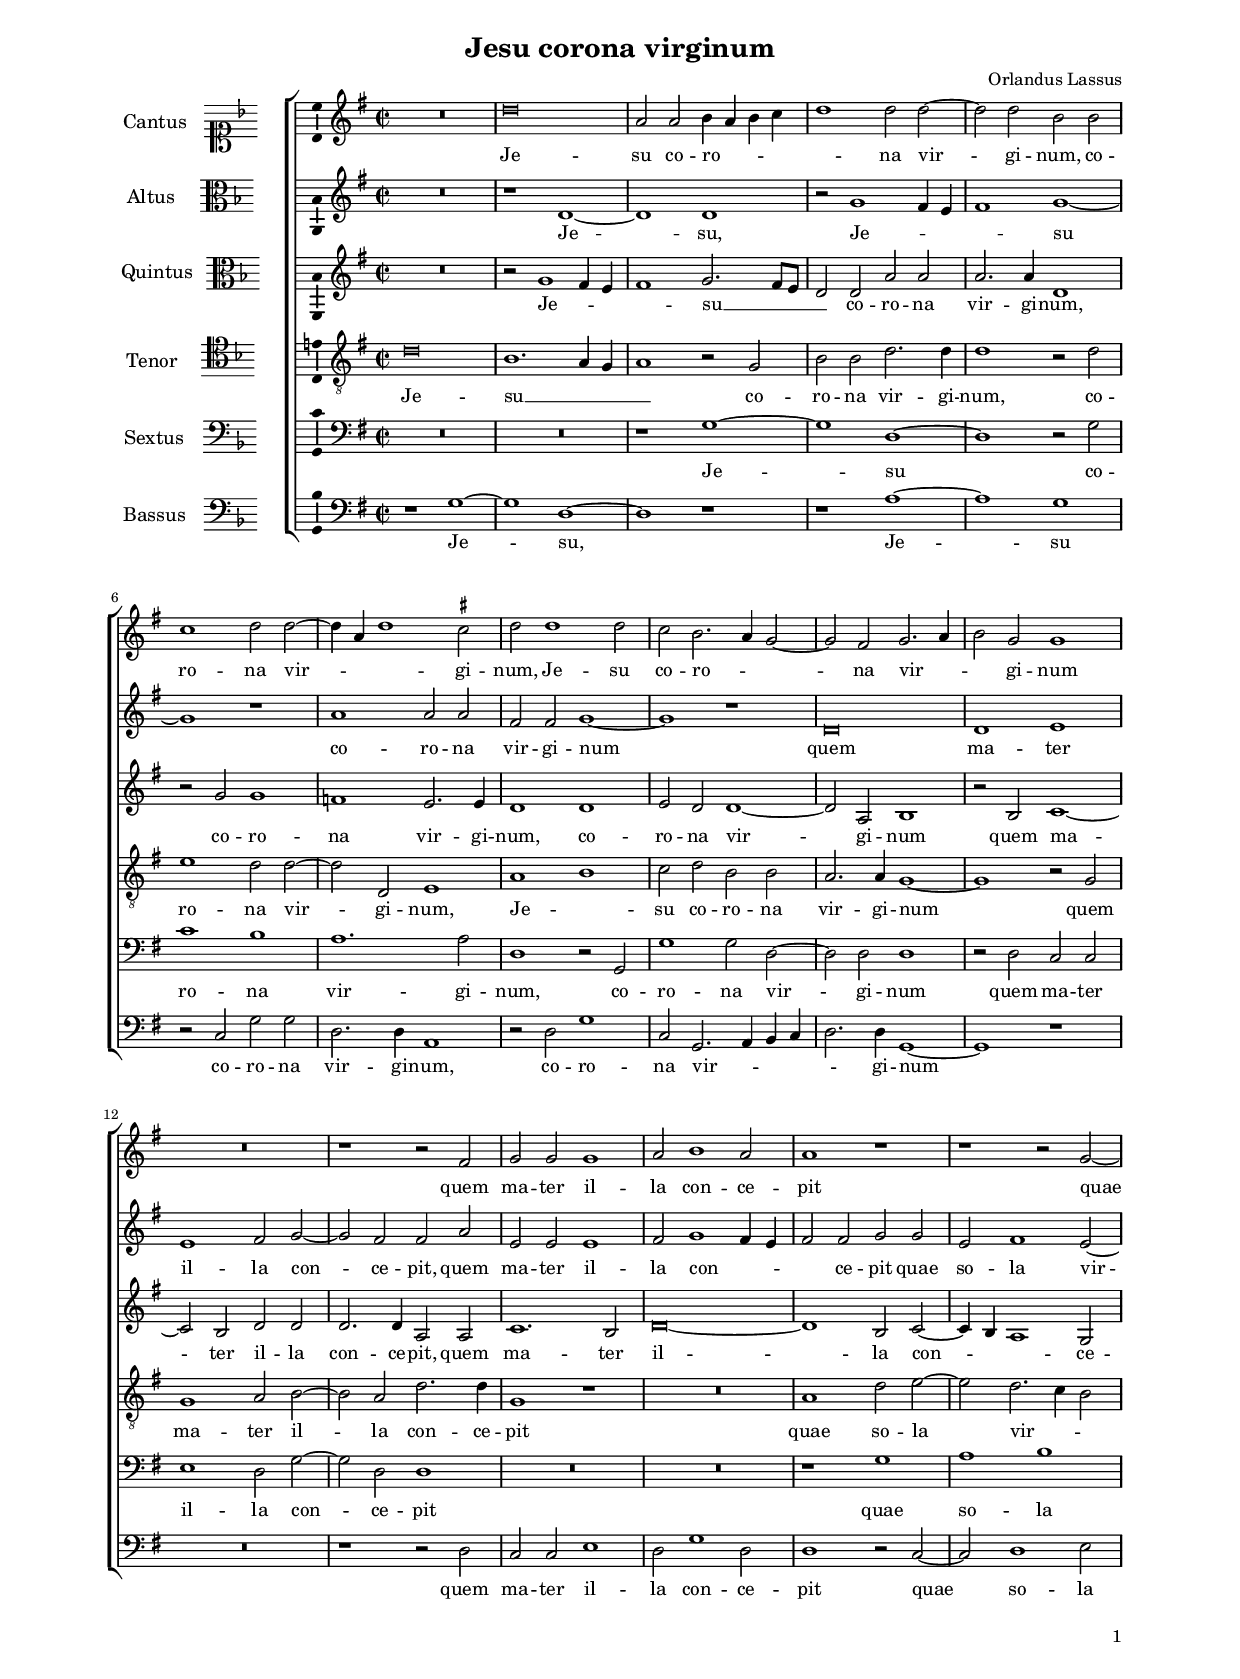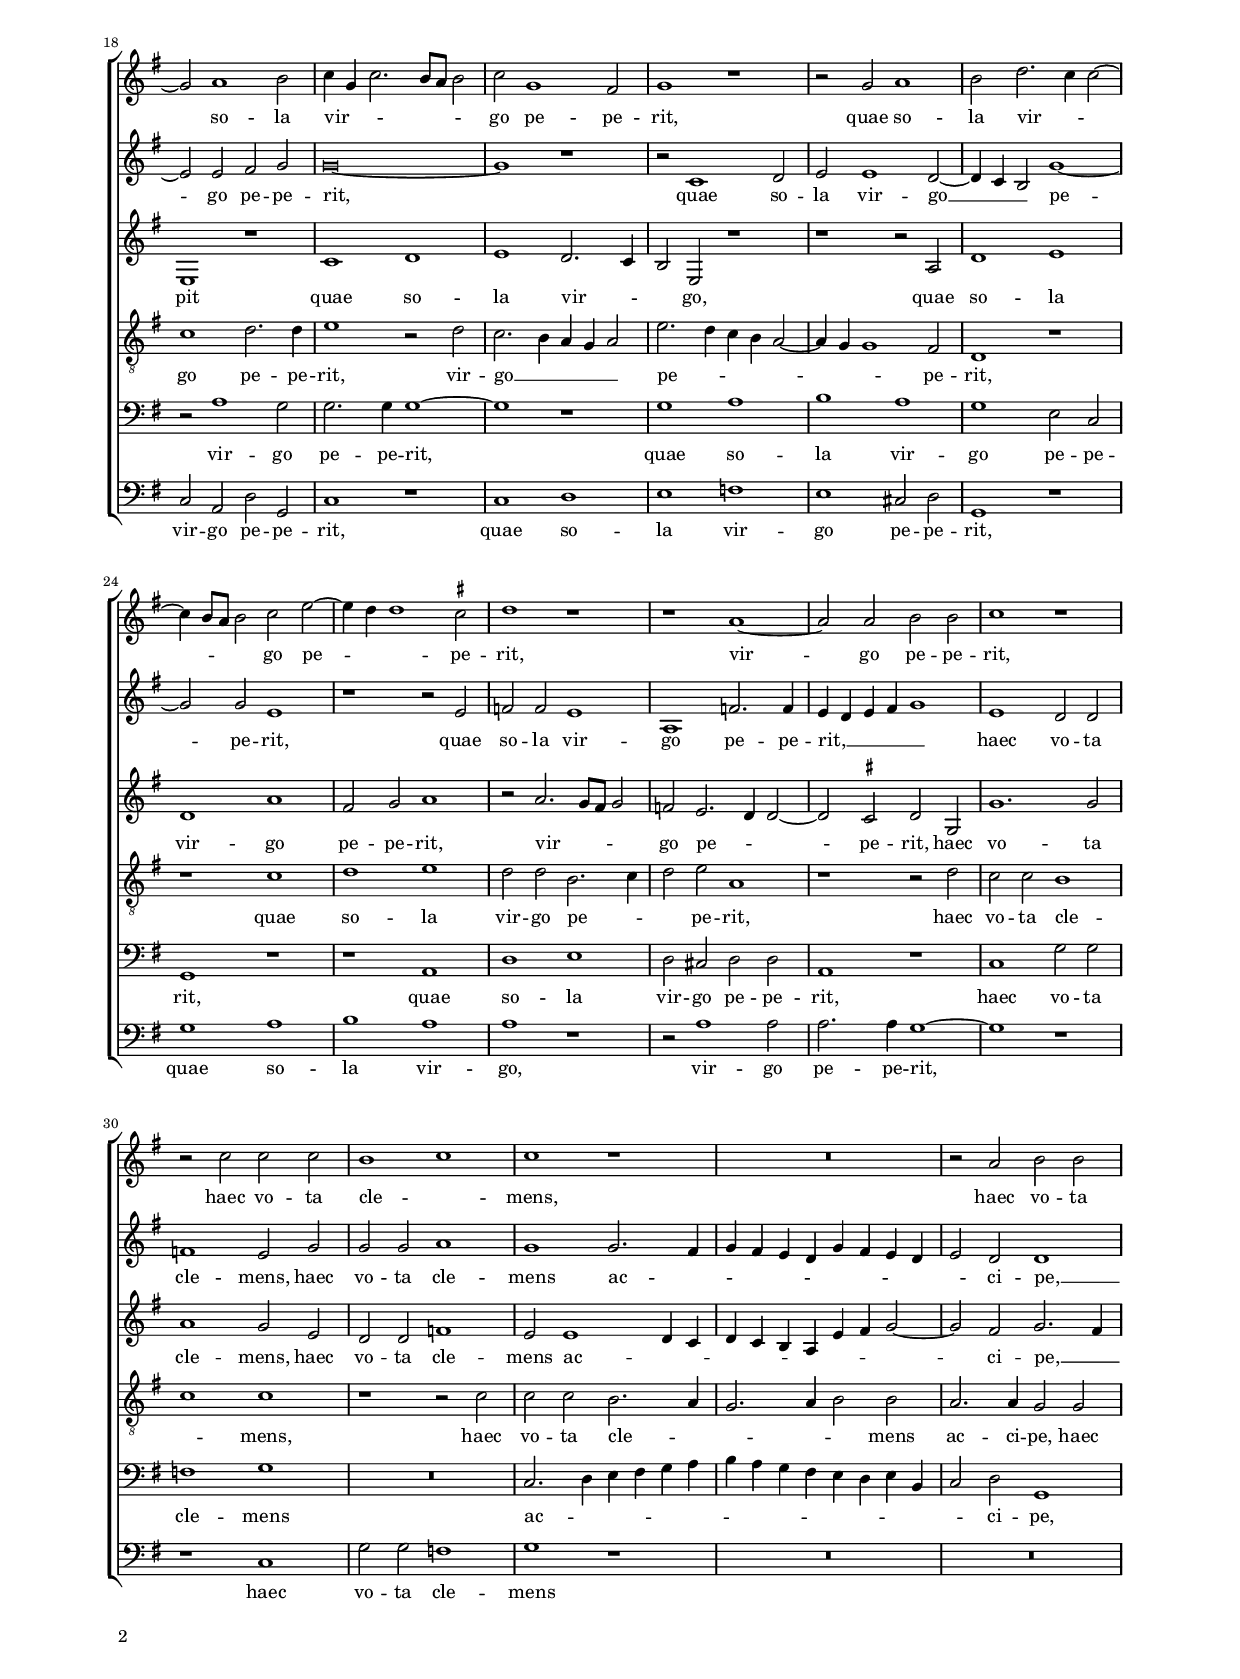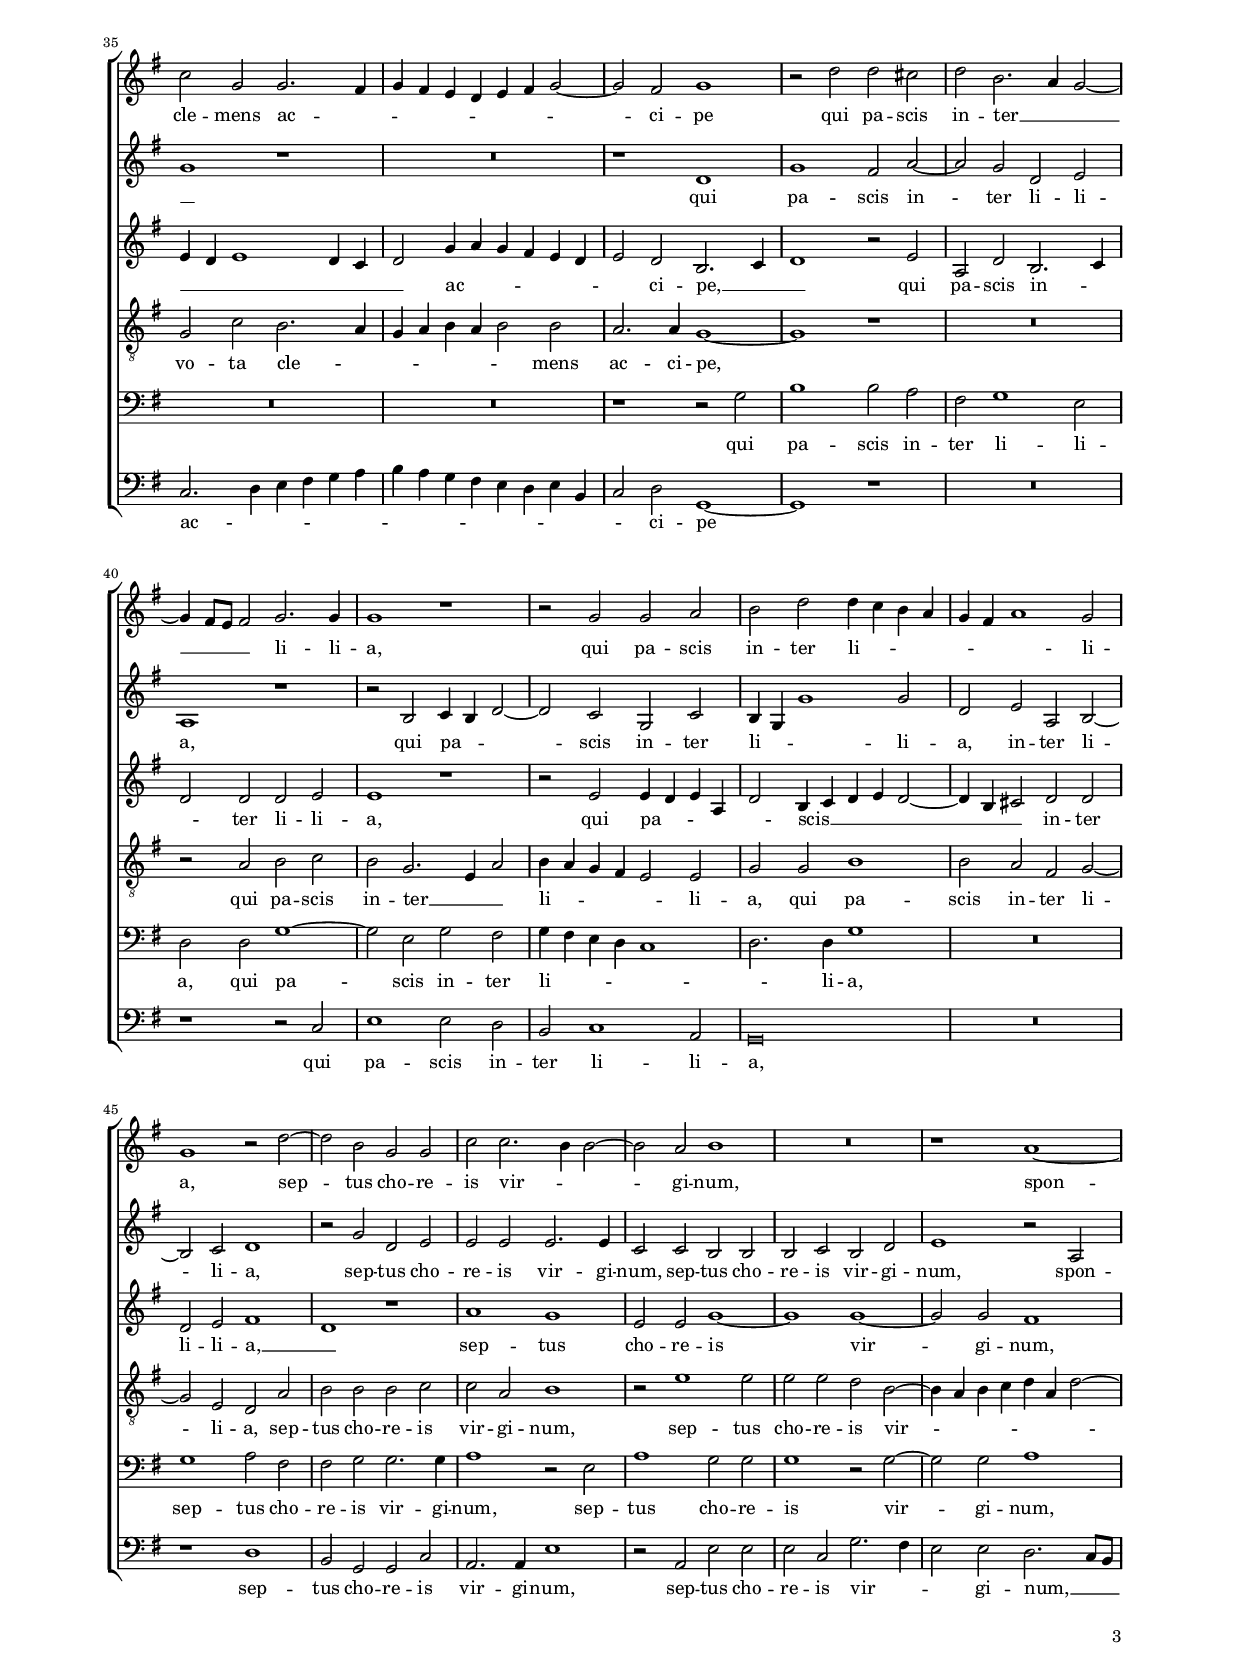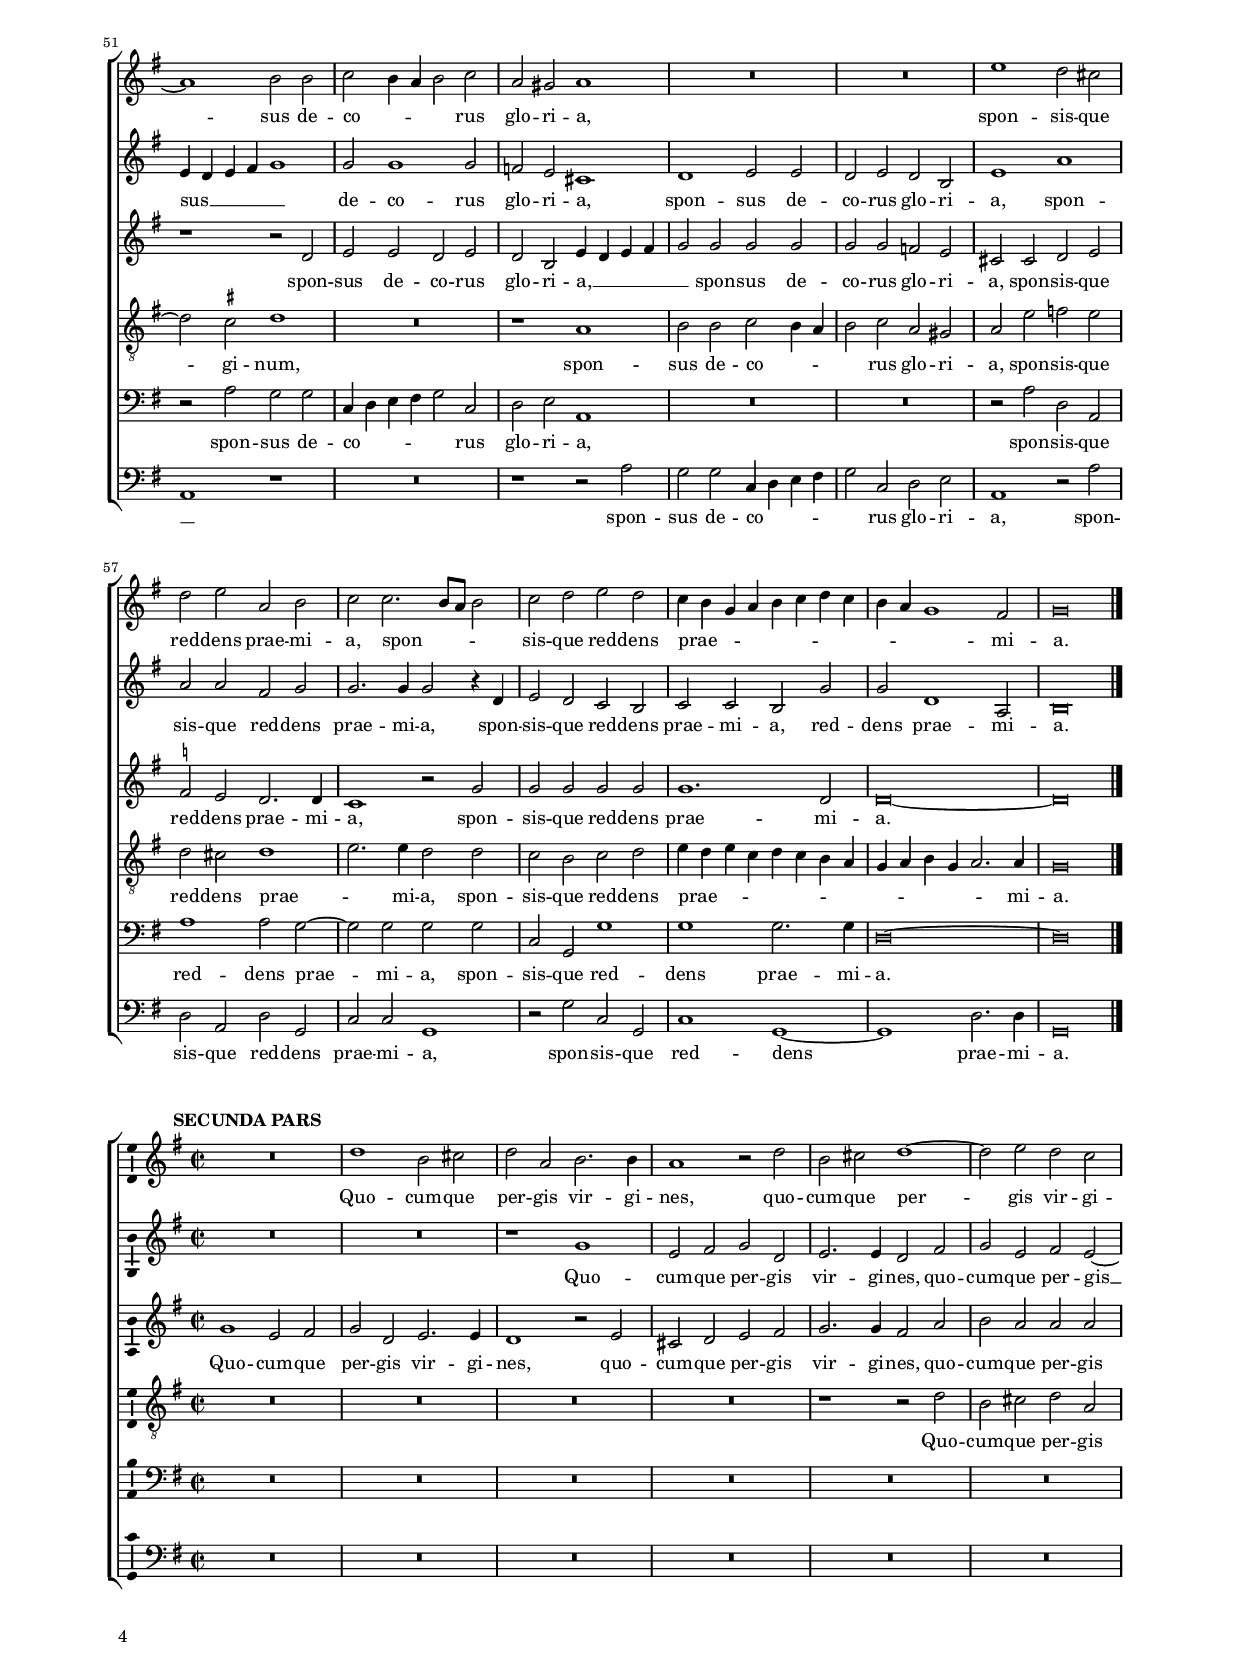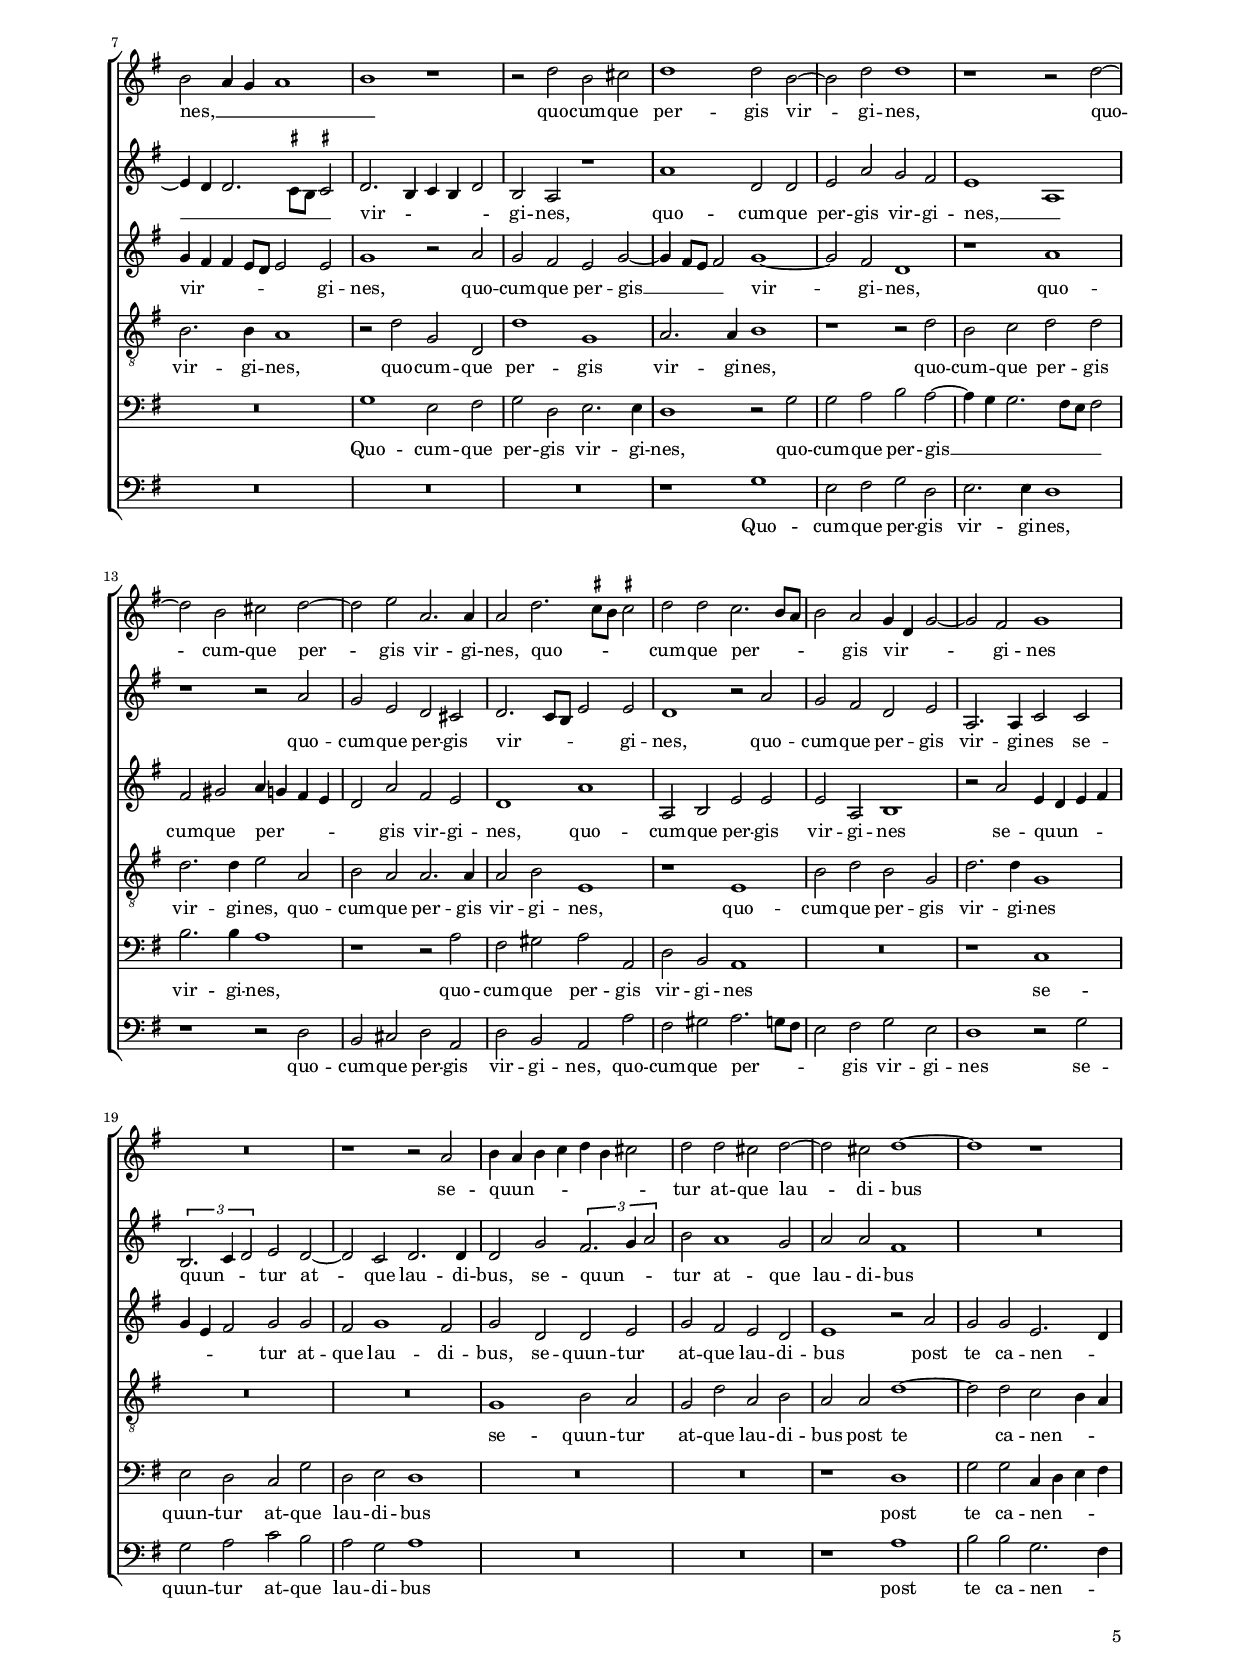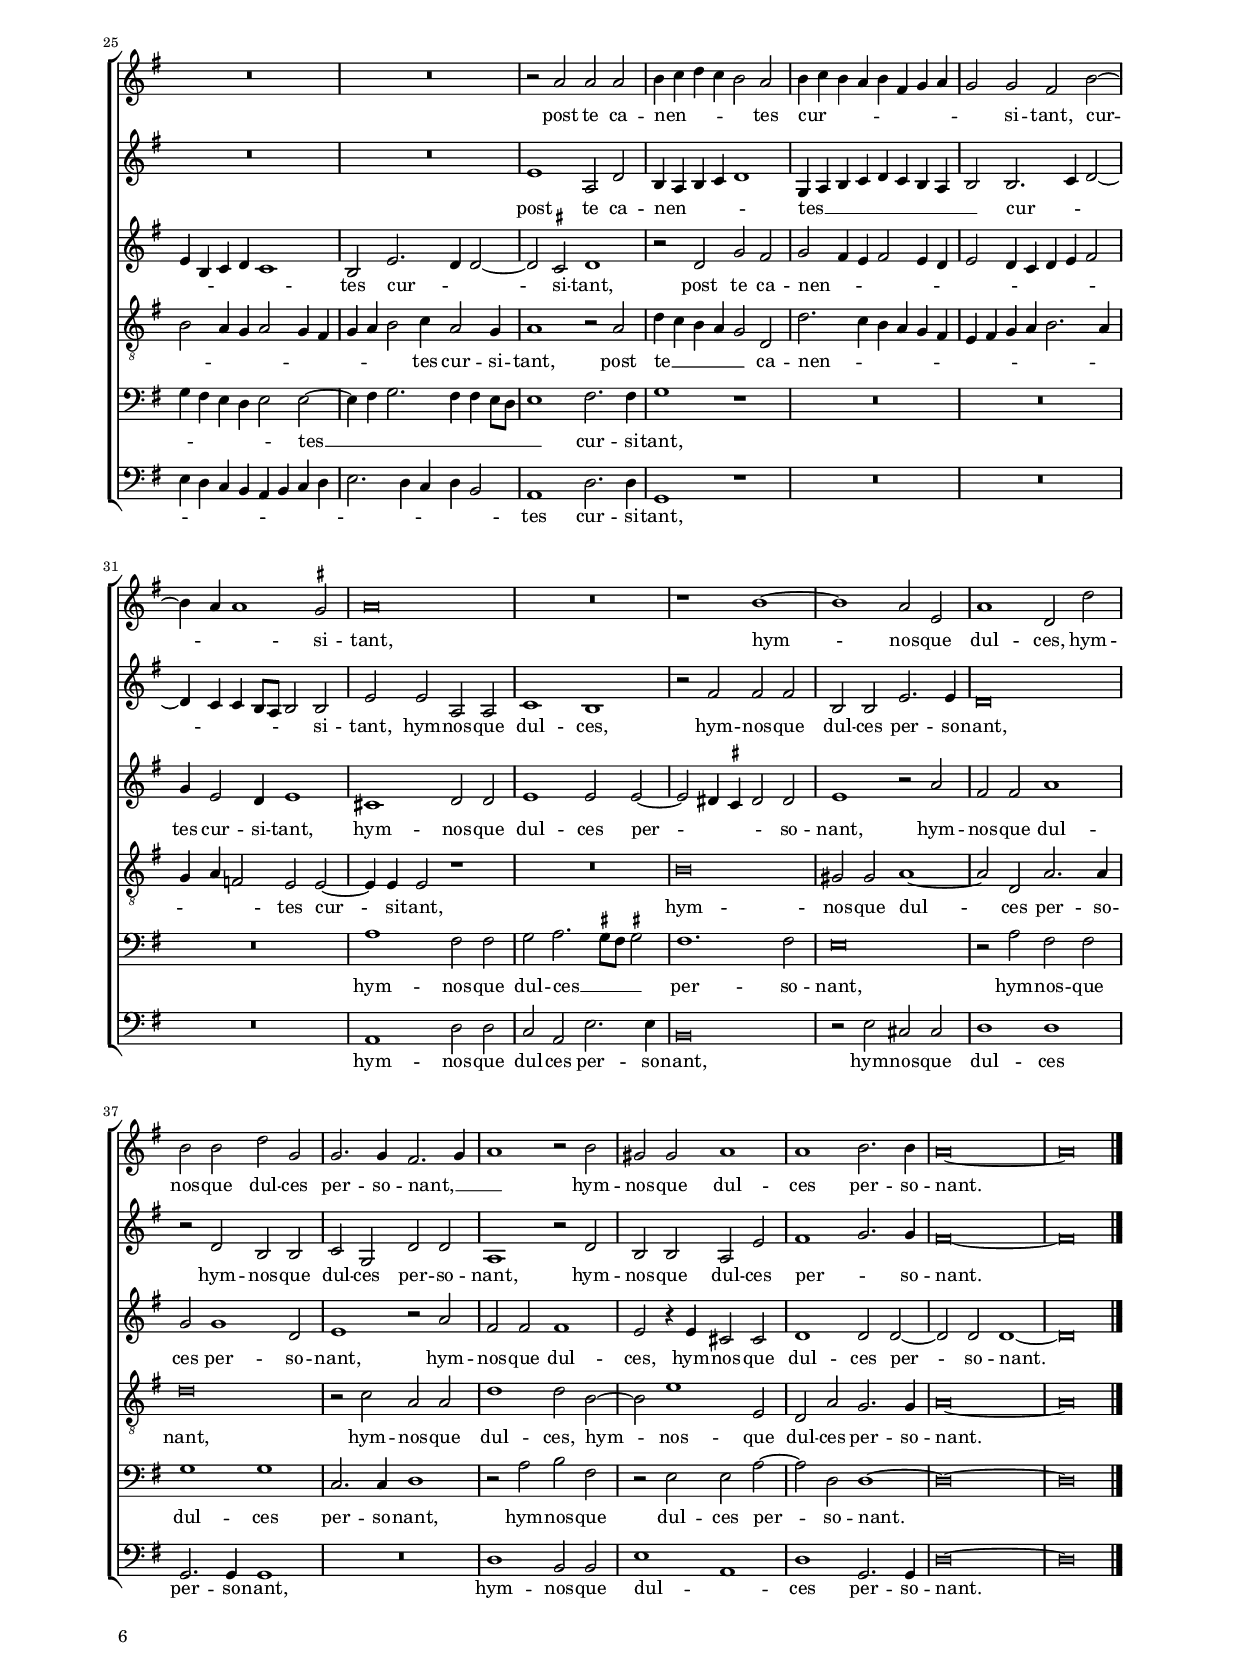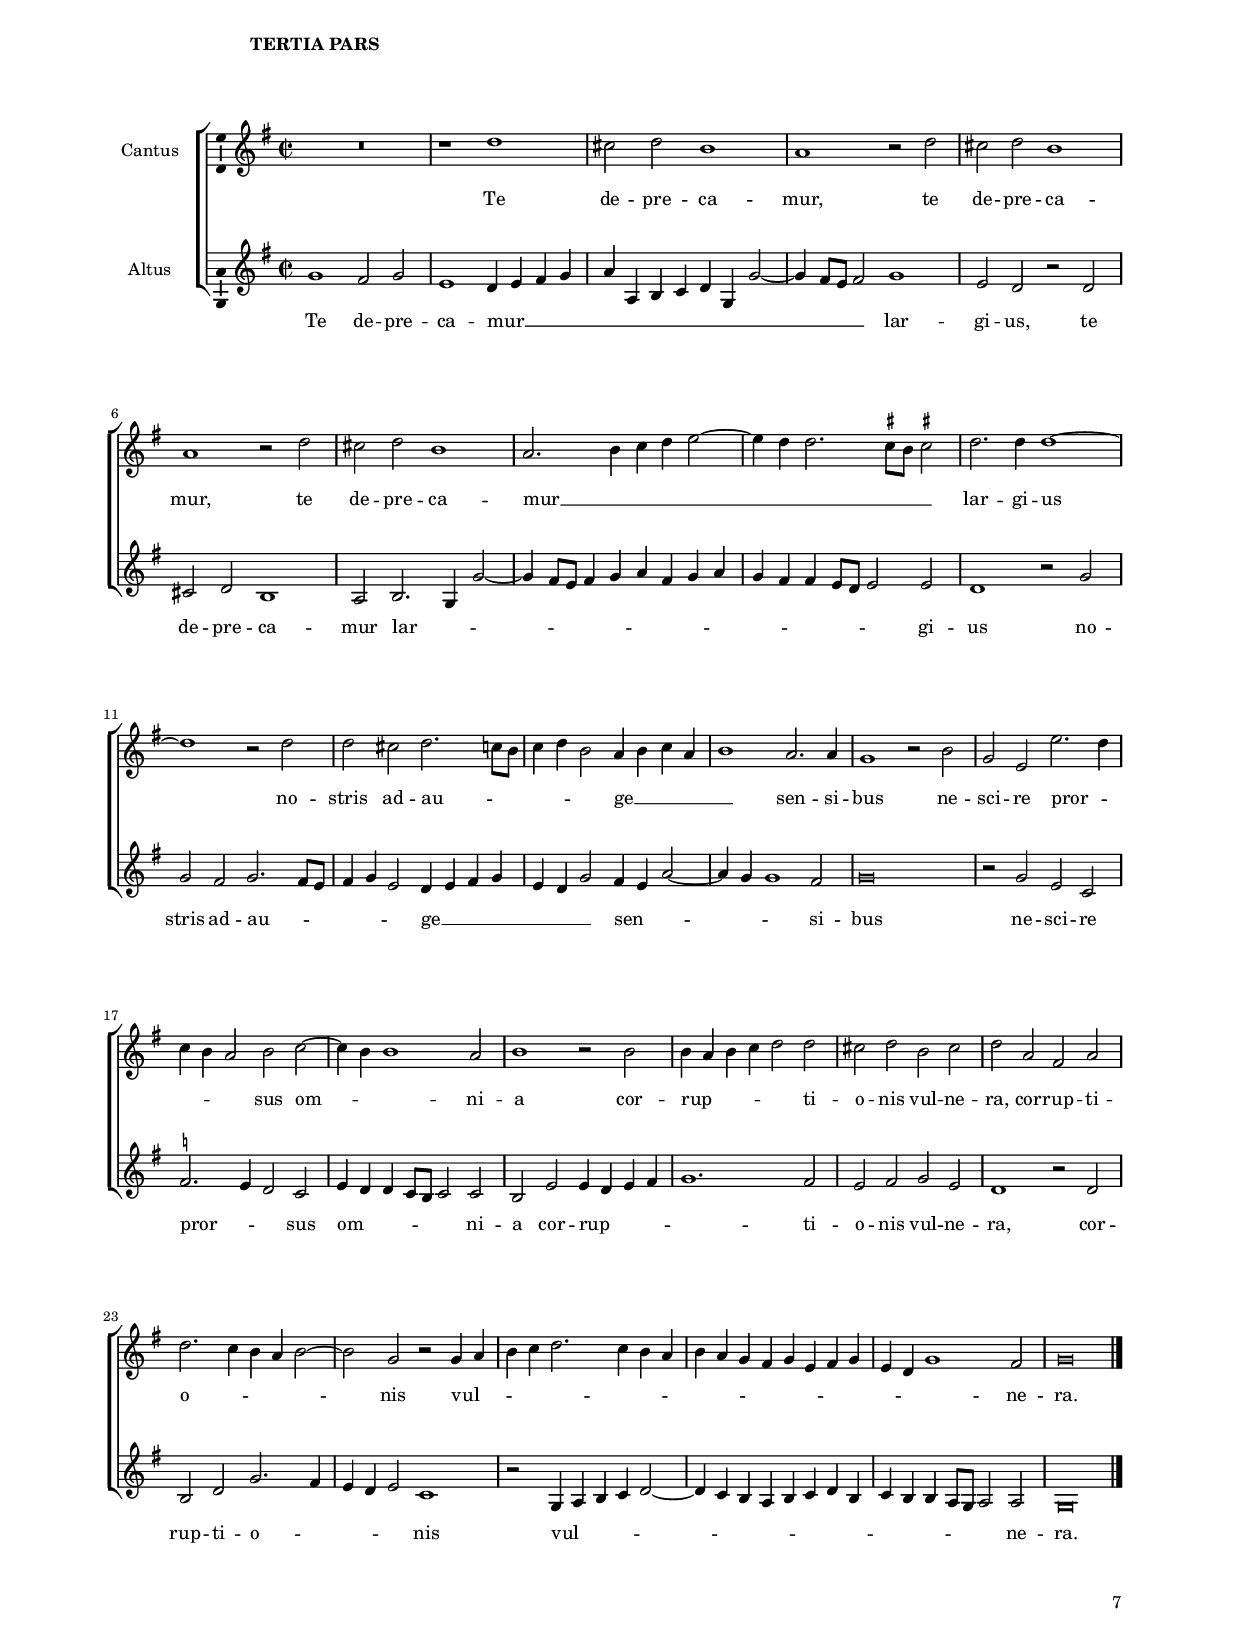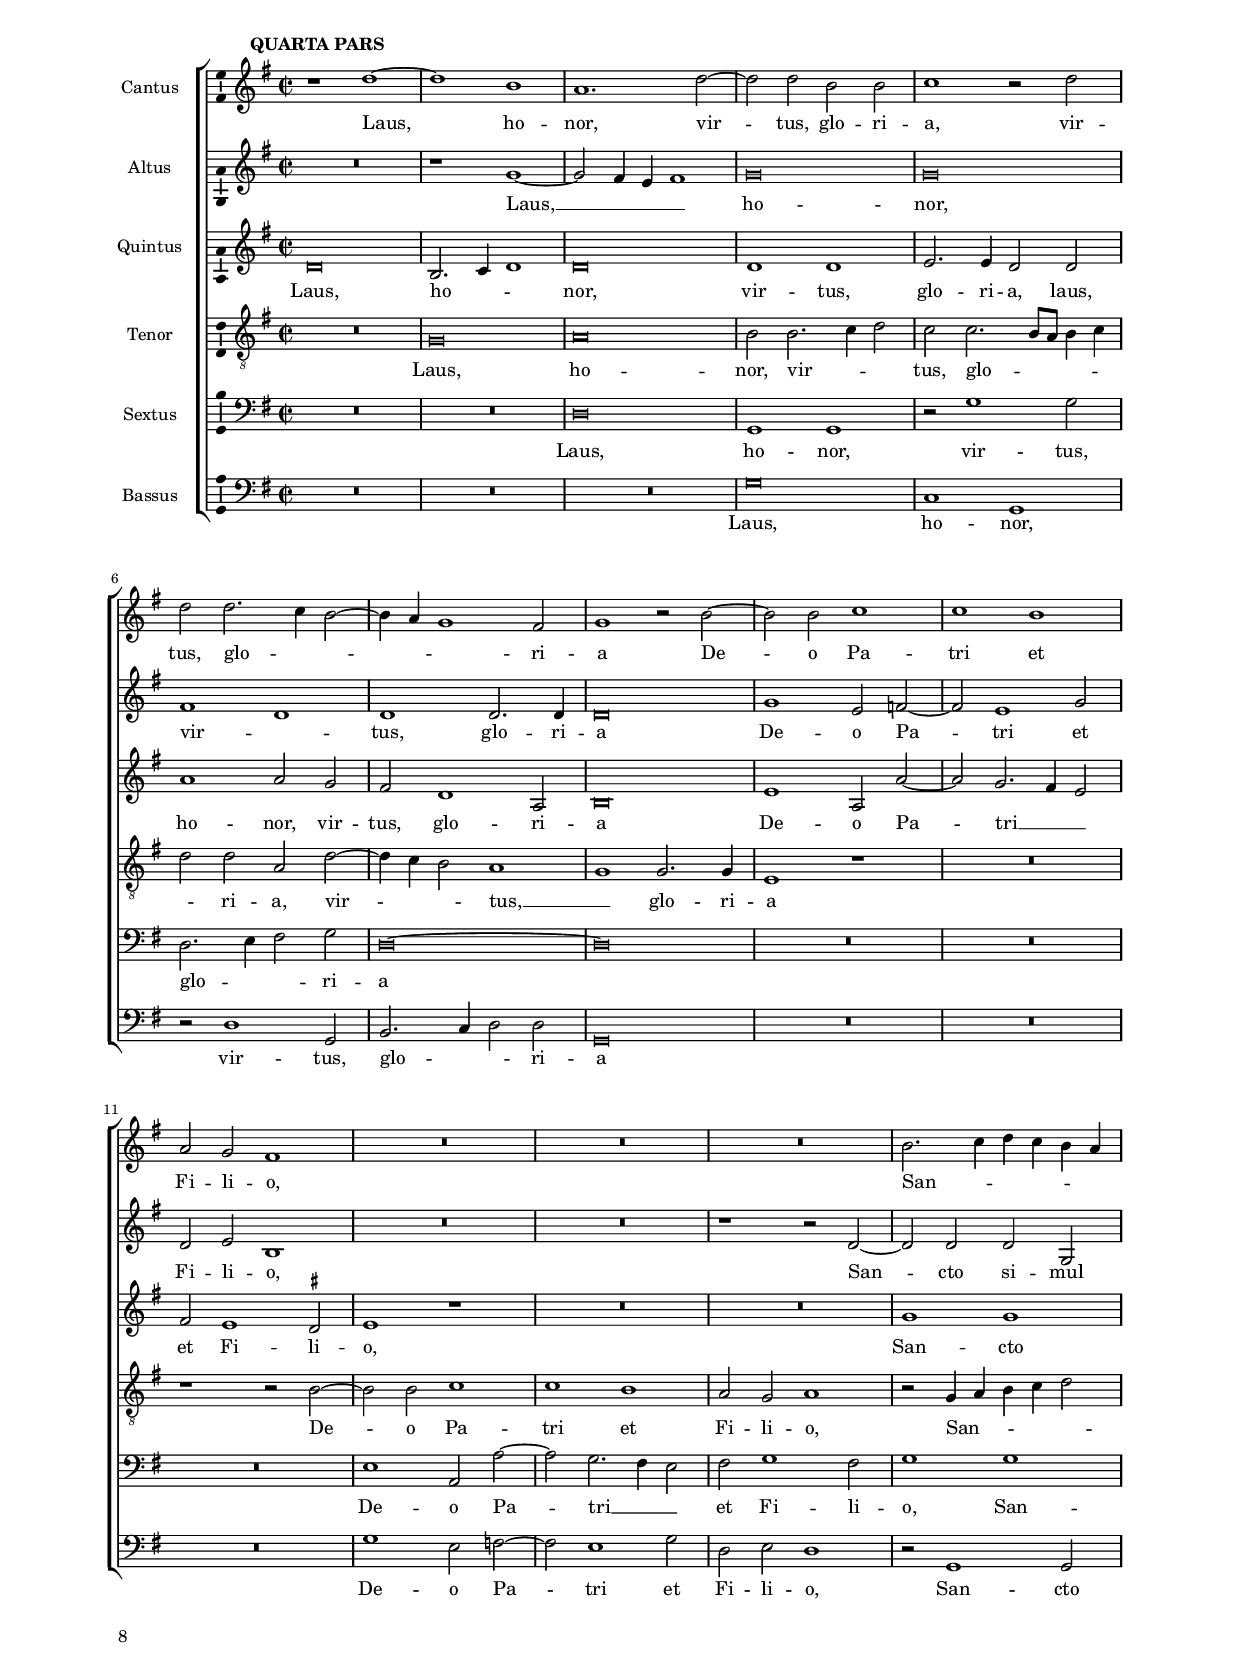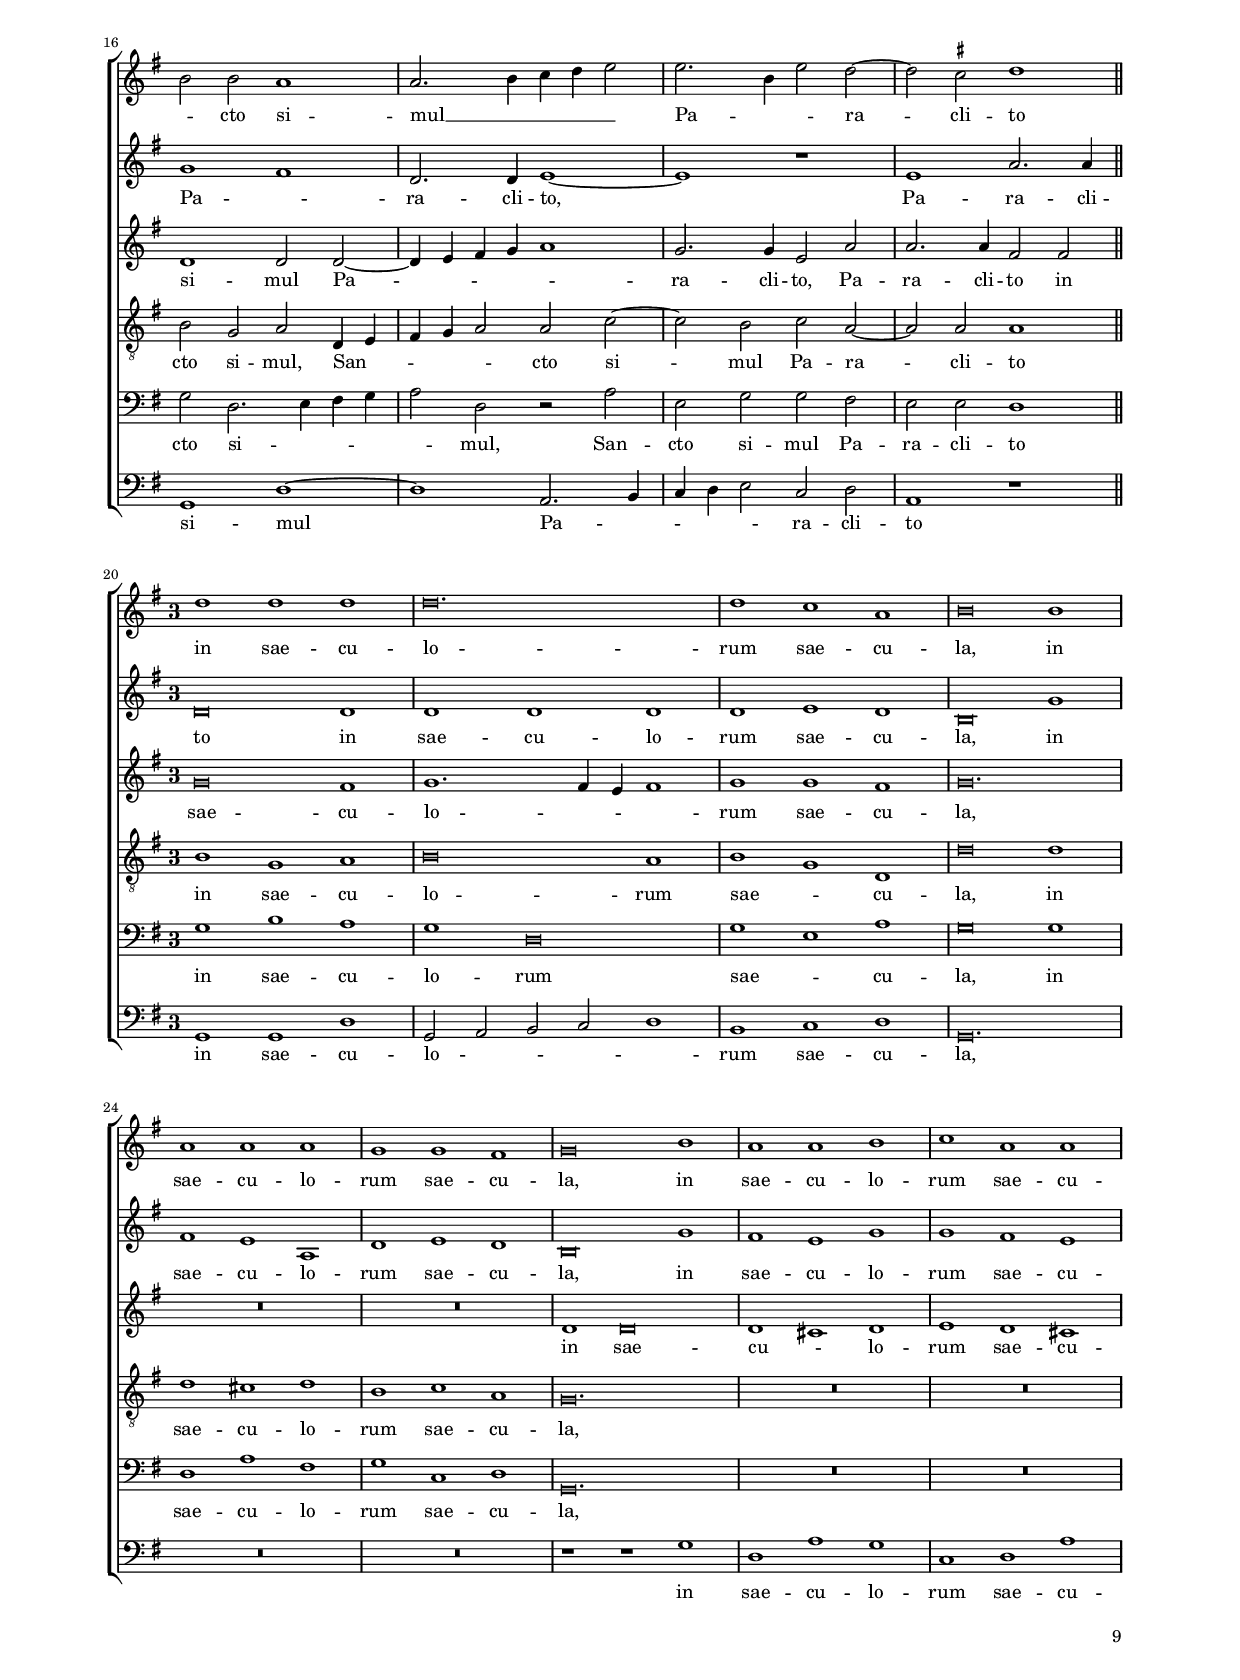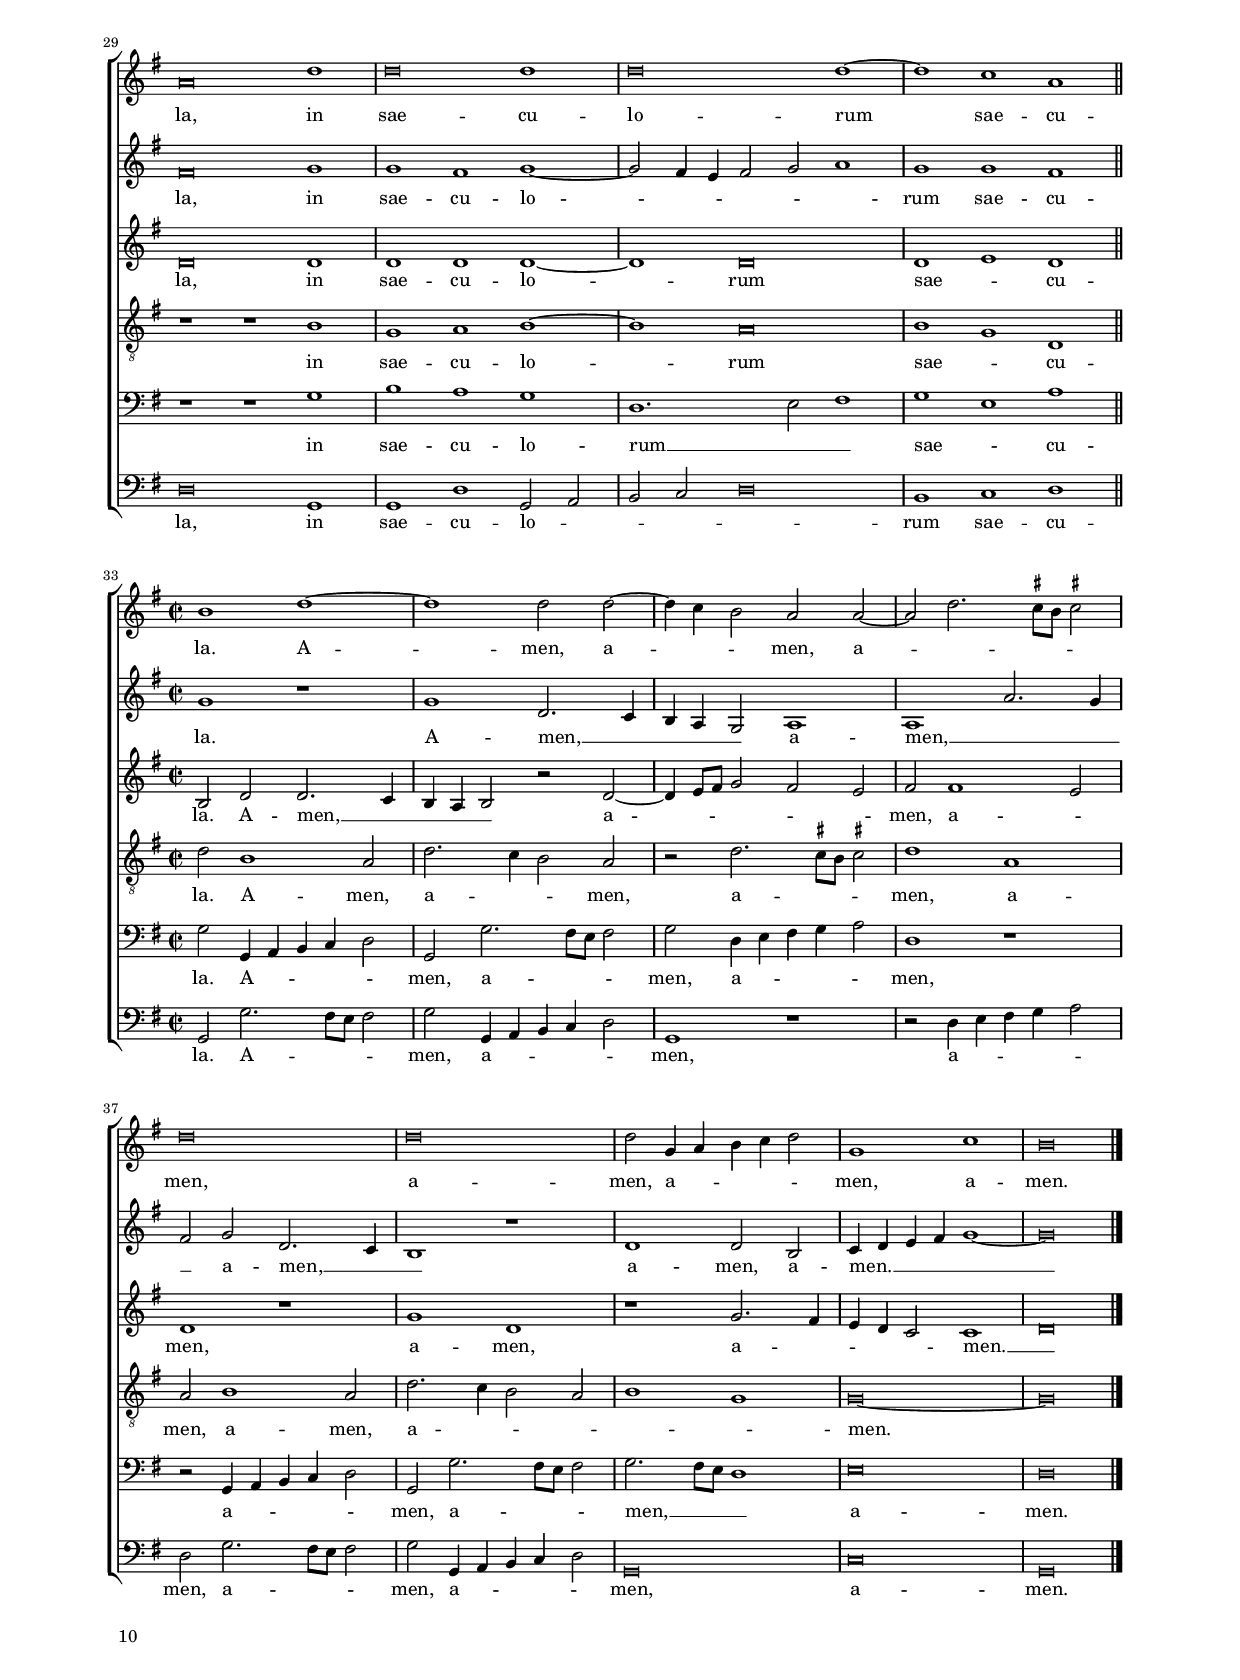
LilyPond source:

\header
{
  title="Jesu corona virginum"
  composer="Orlandus Lassus"
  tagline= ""
}

\version "2.24.1"
\include "deutsch.ly"
#(set-global-staff-size 15)
% #(set-default-paper-size "letter")
#(ly:set-option 'point-and-click #f)


	ficta = { \once \set suggestAccidentals = ##t }
	
	forget = #(define-music-function (music) (ly:music?) #{
		\accidentalStyle forget
		$music
		\accidentalStyle default
		#})


\paper
	{
	top-margin = 1.5 \cm
	bottom-margin = 0.9 \cm
	left-margin = 2 \cm
	right-margin = 2 \cm
	ragged-bottom = ##f
	ragged-last-bottom = ##f
	print-page-number = ##f
	score-system-spacing = #'((basic-distance . 16) (minimum-distance . 14) (padding . 5) (strechability . 150))
	system-system-spacing = #'((basic-distance . 16) (minimum-distance . 14) (padding . 5) (strechability . 150))
	oddFooterMarkup=\markup   \fill-line { "" \fromproperty #'page:page-number-string }
	evenFooterMarkup=\markup  \fill-line { \fromproperty #'page:page-number-string "" }
	last-bottom-spacing = #'((basic-distance . 12) (minimum-distance . 7) (padding . 4))
%	systems-per-page = 3
	min-systems-per-page = 3
	}

global = {
	\key f \major
	\time 2/2  \set Score.measureLength = #(ly:make-moment 2/1)
	\skip 1*2*62 \bar "|."
	}


incipitcantus = \markup { \score {
	{
	\set Staff.instrumentName = \markup { \fontsize #1 "Cantus" }
	\key f \major
	\clef soprano
	s4 \bar ""
	}
	\layout  {
	raggedright = ##t
	indent = 1.6 \cm
	line-width = 2.5 \cm
	\context { \Staff \remove Time_signature_engraver }
	\override Staff.Clef.Y-extent = #'(0 . 0)
	}} \hspace #1 }
	  
	  
incipitaltus = \markup { \score {
	{
	\set Staff.instrumentName = \markup { \fontsize #1 "Altus" }
	\key f \major
	\clef alto
	s4 \bar ""
	}
	\layout  {
	raggedright = ##t
	indent = 1.6 \cm
	line-width = 2.5 \cm
	\context { \Staff \remove Time_signature_engraver }
	\override Staff.Clef.Y-extent = #'(0 . 0)
	}} \hspace #1 }
	

incipitquintus = \markup { \score {
	{
	\set Staff.instrumentName = \markup { \fontsize #1 "Quintus" }
	\key f \major
	\clef alto
	s4 \bar ""
	}
	\layout  {
	raggedright = ##t
	indent = 1.6 \cm
	line-width = 2.5 \cm
	\context { \Staff \remove Time_signature_engraver }
	\override Staff.Clef.Y-extent = #'(0 . 0)
	}} \hspace #1 }


incipittenor = \markup { \score {
	{
	\set Staff.instrumentName = \markup { \fontsize #1 "Tenor" }
	\key f \major
	\clef tenor
	s4 \bar ""
	}
	\layout  {
	raggedright = ##t
	indent = 1.6 \cm
	line-width = 2.5 \cm
	\context { \Staff \remove Time_signature_engraver }
	\override Staff.Clef.Y-extent = #'(0 . 0)
	}} \hspace #1 }
	  
	  
incipitsextus = \markup { \score {
	{
	\set Staff.instrumentName = \markup { \fontsize #1 "Sextus" }
	\key f \major
	\clef bass
	s4 \bar ""
	}
	\layout  {
	raggedright = ##t
	indent = 1.6 \cm
	line-width = 2.5 \cm
	\context { \Staff \remove Time_signature_engraver }
	\override Staff.Clef.Y-extent = #'(0 . 0)
	}} \hspace #1 }
	  
	  
incipitbassus = \markup { \score {
	{
	\set Staff.instrumentName = \markup { \fontsize #1 "Bassus" }
	\key f \major
	\clef bass
	s4 \bar ""
	}
	\layout  {
	raggedright = ##t
	indent = 1.6 \cm
	line-width = 2.5 \cm
	\context { \Staff \remove Time_signature_engraver }
	\override Staff.Clef.Y-extent = #'(0 . 0)
	}} \hspace #1 }


cantus =  \relative c''
	{
	R\breve
	c\breve
	g2 g a4 g a b
	c1 c2 c~
%5
	c2 c a a |
	b1 c2 c~
	c4 g c1 \ficta h2
	c2 c1 c2
	b2 a2. g4 f2~
%10
	f2 e f2. g4 |
	a2 f f1
	R\breve
	r1 r2 e
	f2 f f1
%15
	g2 a1 g2 |
	g1 r
	r1 r2 f~
	f2 g1 a2
	b4 f b2. a8 g a2
%20
	b2 f1 e2 |
	f1 r
	r2 f g1
	a2 c2. b4 b2~
	b4 a8 g a2 b d~
%25
	d4 c c1 \ficta h2 |
	c1 r
	r1 g~
	g2 g a a
	b1 r
%30
	r2 b b b |
	a1 b
	b1 r
	R\breve
	r2 g a a
%35
	b2 f f2. e4 |
	f4 e d c d e f2~
	f2 e f1
	r2 c' c h
	c2 a2. g4 f2~
%40
	f4 e8 d e2 f2. f4 |
	f1 r
	r2 f f g
	a2 c c4 b a g
	f4 e g1 f2
%45
	f1 r2 c'~ |
	c2 a f f
	b2 b2. a4 a2~
	a2 g a1
	R\breve
%50
	r1 g~ |
	g1 a2 a
	b2 a4 g a2 b
	g2 fis g1
	R\breve
%55
	R\breve |
	d'1 c2 h
	c2 d g, a
	b2 b2. a8 g a2
	b2 c d c
%60
	b4 a f g a b c b |
	a4 g f1 e2
	f\breve |
	}


altus = \relative c'
	{
	R\breve
	r1 c~
	c1 c
	r2 f1 e4 d
%5
	e1 f~ |
	f1 r
	g1 g2 g
	e2 e f1~
	f1 r
%10
	c\breve |
	c1 d
	d1 e2 f~
	f2 e e g
	d2 d d1
%15
	e2 f1 e4 d |
	e2 e f f
	d2 e1 d2~
	d2 d e f
	f\breve~
%20
	f1 r |
	r2 b,1 c2
	d2 d1 c2~
	c4 b a2 f'1~
	f2 f d1
%25
	r1 r2 d |
	es2 es d1
	g,1 es'2. es4
	d4 c d e f1
	d1 c2 c
%30
	es1 d2 f |
	f2 f g1
	f1 f2. e4
	f4 e d c f e d c
	d2 c c1
%35
	f1 r |
	R\breve
	r1 c
	f1 e2 g~
	g2 f c d
%40
	g,1 r |
	r2 a b4 a c2~
	c2 b f b
	a4 f f'1 f2
	c2 d g, a~
%45
	a2 b c1 |
	r2 f c d
	d2 d d2. d4
	b2 b a a
	a2 b a c
%50
	d1 r2 g, |
	d'4 c d e f1
	f2 f1 f2
	es2 d h1
	c1 d2 d
%55
	c2 d c a |
	d1 g
	g2 g e f
	f2. f4 f2 r4 c
	d2 c b a
%60
	b2 b a f' |
	f2 c1 g2
	a\breve |
	}


quintus =  \relative c'
	{
	R\breve
	r2 f1 e4 d
	e1 f2. e8 d
	c2 c g' g
%5
	g2. g4 c,1 |
	r2 f f1
	es1 d2. d4
	c1 c
	d2 c c1~
%10
	c2 g a1 |
	r2 a b1~
	b2 a c c
	c2. c4 g2 g
	b1. a2
%15
	c\breve~ |
	c1 a2 b~
	b4 a g1 f2
	d1 r
	b'1 c
%20
	d1 c2. b4 |
	a2 d, r1
	r1 r2 g
	c1 d
	c1 g'
%25
	e2 f g1 |
	r2 g2. f8 e f2
	es2 d2. c4 c2~
	c2 \ficta h c f,
	f'1. f2
%30
	g1 f2 d |
	c2 c es1
	d2 d1 c4 b
	c4 b a g d' e f2~
	f2 e f2. e4
%35
	d4 c d1 c4 b |
	c2 f4 g f e d c
	d2 c a2. b4
	c1 r2 d
	g,2 c a2. b4
%40
	c2 c c d |
	d1 r
	r2 d d4 c d g,
	c2 a4 b c d c2~
	c4 a h2 c c
%45
	c2 d e1 |
	c1 r
	g'1 f
	d2 d f1~
	f1 f~
%50
	f2 f e1 |
	r1 r2 c
	d2 d c d
	c2 a d4 c d e
	f2 f f f
%55
	f2 f es d |
	h2 h c d
	\ficta es2 d c2. c4
	b1 r2 f'
	f2 f f f
%60
	f1. c2 |
	c\breve~
	c\breve |
	}


tenor =  \relative c'
	{
	c\breve
	a1. g4 f
	g1 r2 f
	a2 a c2. c4
%5
	c1 r2 c |
	d1 c2 c~
	c2 c, d1
	g1 a
	b2 c a a
%10
	g2. g4 f1~ |
	f1 r2 f
	f1 g2 a~
	a2 g c2. c4
	f,1 r
%15
	R\breve |
	g1 c2 d~
	d2 c2. b4 a2
	b1 c2. c4
	d1 r2 c
%20
	b2. a4 g f g2 |
	d'2. c4 b a g2~
	g4 f f1 e2
	c1 r
	r1 b'
%25
	c1 d |
	c2 c a2. b4
	c2 d g,1
	r1 r2 c
	b2 b a1
%30
	b1 b |
	r1 r2 b
	b2 b a2. g4
	f2. g4 a2 a
	g2. g4 f2 f
%35
	f2 b a2. g4 |
	f4 g a g a2 a
	g2. g4 f1~
	f1 r
	R\breve
%40
	r2 g a b |
	a2 f2. d4 g2
	a4 g f e d2 d
	f2 f a1
	a2 g e f~
%45
	f2 d c g' |
	a2 a a b
	b2 g a1
	r2 d1 d2
	d2 d c a~
%50
	a4 g a b c g c2~ |
	c2 \ficta h c1
	R\breve
	r1 g
	a2 a b a4 g
%55
	a2 b g fis |
	g2 d' es d
	c2 h c1
	d2. d4 c2 c
	b2 a b c
%60
	d4 c d b c b a g |
	f4 g a f g2. g4
	f\breve |
	}


sextus  =  \relative c
	{
	R\breve
	R\breve
	r1 f~
	f1 c~
%5
	c1 r2 f |
	b1 a
	g1. g2
	c,1 r2 f,
	f'1 f2 c~
%10
	c2 c c1 |
	r2 c b b
	d1 c2 f~
	f2 c c1
	R\breve
%15
	R\breve |
	r1 f
	g1 a
	r2 g1 f2
	f2. f4 f1~
%20
	f1 r |
	f1 g
	a1 g
	f1 d2 b
	f1 r
%25
	r1 g |
	c1 d
	c2 h c c
	g1 r
	b1 f'2 f
%30
	es1 f |
	R\breve
	b,2. c4 d e f g
	a4 g f e d c d a
	b2 c f,1
%35
	R\breve |
	R\breve
	r1 r2 f'
	a1 a2 g
	e2 f1 d2
%40
	c2 c f1~ |
	f2 d f e
	f4 e d c b1
	c2. c4 f1
	R\breve
%45
	f1 g2 e |
	e2 f f2. f4
	g1 r2 d
	g1 f2 f
	f1 r2 f~
%50
	f2 f g1 |
	r2 g f f
	b,4 c d e f2 b,
	c2 d g,1
	R\breve
%55
	R\breve |
	r2 g' c, g
	g'1 g2 f~
	f2 f f f
	b,2 f f'1
%60
	f1 f2. f4 |
	c\breve~
	c\breve |
	}


bassus  =  \relative c
	{
	r1 f~
	f1 c~
	c1 r
	r1 g'~
%5
	g1 f |
	r2 b, f' f
	c2. c4 g1
	r2 c f1
	b,2 f2. g4 a b
%10
	c2. c4 f,1~ |
	f1 r
	R\breve
	r1 r2 c'
	b2 b d1
%15
	c2 f1 c2 |
	c1 r2 b~
	b2 c1 d2
	b2 g c f,
	b1 r
%20
	b1 c |
	d1 es
	d1 h2 c
	f,1 r
	f'1 g
%25
	a1 g |
	g1 r
	r2 g1 g2
	g2. g4 f1~
	f1 r
%30
	r1 b, |
	f'2 f es1
	f1 r
	R\breve
	R\breve
%35
	b,2. c4 d e f g |
	a4 g f e d c d a
	b2 c f,1~
	f1 r
	R\breve
%40
	r1 r2 b |
	d1 d2 c
	a2 b1 g2
	f\breve
	R\breve
%45
	r1 c' |
	a2 f f b
	g2. g4 d'1
	r2 g, d' d
	d2 b f'2. e4
%50
	d2 d2 c2. b8 a  |
	g1 r
	R\breve
	r1 r2 g'
	f2 f b,4 c d e
%55
	f2 b, c d |
	g,1 r2 g'
	c,2 g c f,
	b2 b f1
	r2 f' b, f
%60
	b1 f~ |
	f1 c'2. c4
	f,\breve |
	}


lyricscantus = \lyricmode {
	Je -- su co -- ro -- _ _ _ _ na vir -- gi -- num,
	co -- ro -- na vir -- _ _ gi -- num,
	Je -- su co -- ro -- _ _ na vir -- _ _ gi -- num
	quem ma -- ter il -- la con -- ce -- pit
	quae so -- la vir -- _ _ _ _ _ go pe -- pe -- rit,
	quae so -- la vir -- _ _ _ _ _ go pe -- _ _ pe -- rit,
	vir -- go pe -- pe -- rit,
	haec vo -- ta cle -- _ mens,
	haec vo -- ta cle -- mens ac -- _ _ _ _ _ _ _ _ ci -- pe
	qui pa -- scis in -- ter __ _ _ _ _ _ li -- li -- a,
	qui pa -- scis in -- ter li -- _ _ _ _ _ _ li -- a,
	sep -- tus cho -- re -- is vir -- _ _ gi -- num,
	spon -- sus de -- co -- _ _ _ rus glo -- ri -- a,
	spon -- sis -- que red -- dens prae -- mi -- a,
	spon -- _ _ _ sis -- que red -- dens prae -- _ _ _ _ _ _ _ _ _ _ mi -- a.
	}


lyricsaltus = \lyricmode {
	Je -- su,
	Je -- _ _ _ su co -- ro -- na vir -- gi -- num
	quem ma -- ter il -- la con -- ce -- pit,
	quem ma -- ter il -- la con -- _ _ _ ce -- pit
	quae so -- la vir -- go pe -- pe -- rit,
	quae so -- la vir -- go __ _ _ pe -- pe -- rit,
	quae so -- la vir -- go pe -- pe -- rit, __ _ _ _ _
	haec vo -- ta cle -- mens,
	haec vo -- ta cle -- mens ac -- _ _ _ _ _ _ _ _ _ _ ci -- pe, __ _
	qui pa -- scis in -- ter li -- li -- a,
	qui pa -- _ _ scis in -- ter li -- _ _ li -- a,
	in -- ter li -- li -- a,
	sep -- tus cho -- re -- is vir -- gi -- num,
	sep -- tus cho -- re -- is vir -- gi -- num,
	spon -- sus __ _ _ _ _ de -- co -- rus glo -- ri -- a,
	spon -- sus de -- co -- rus glo -- ri -- a,
	spon -- sis -- que red -- dens prae -- mi -- a,
	spon -- sis -- que red -- dens prae -- mi -- a,
	red -- dens prae -- mi -- a.
	}
	
	
lyricsquintus = \lyricmode {
	Je -- _ _ _ su __ _ _ _ co -- ro -- na vir -- gi -- num,
	co -- ro -- na vir -- gi -- num,
	co -- ro -- na vir -- gi -- num
	quem ma -- ter il -- la con -- ce -- pit,
	quem ma -- ter il -- la con -- _ _ ce -- pit
	quae so -- la vir -- _ _ go,
	quae so -- la vir -- go pe -- pe -- rit,
	vir -- _ _ _ go pe -- _ _ pe -- rit,
	haec vo -- ta cle -- mens,
	haec vo -- ta cle -- mens ac -- _ _ _ _ _ _ _ _ _ ci -- pe, __ _ _ _ _ _ _ _
	ac -- _ _ _ _ _ _ ci -- pe, __ _ _
	qui pa -- scis in -- _ _ ter li -- li -- a,
	qui pa -- _ _ _ _ scis __ _ _ _ _ _ _ in -- ter li -- li -- a, __ _
	sep -- tus cho -- re -- is vir -- gi -- num,
	spon -- sus de -- co -- rus glo -- ri -- a, __ _ _ _ _
	spon -- sus de -- co -- rus glo -- ri -- a,
	spon -- sis -- que red -- dens prae -- mi -- a,
	spon -- sis -- que red -- dens prae -- mi -- a.
	}


lyricstenor = \lyricmode {
	Je -- su __ _ _ _ co -- ro -- na vir -- gi -- num,
	co -- ro -- na vir -- gi -- num,
	Je -- _ su co -- ro -- na vir -- gi -- num
	quem ma -- ter il -- la con -- ce -- pit
	quae so -- la vir -- _ _ go pe -- pe -- rit,
	vir -- go __ _ _ _ _ pe -- _ _ _ _ _ _ pe -- rit,
	quae so -- la vir -- go pe -- _ _ pe -- rit,
	haec vo -- ta cle -- _ mens,
	haec vo -- ta cle -- _ _ _ _ mens ac -- ci -- pe,
	haec vo -- ta cle -- _ _ _ _ _ _ mens ac -- ci -- pe,
	qui pa -- scis in -- ter __ _ _ li -- _ _ _ _ li -- a,
	qui pa -- scis in -- ter li -- li -- a,
	sep -- tus cho -- re -- is vir -- gi -- num,
	sep -- tus cho -- re -- is vir -- _ _ _ _ _ _ gi -- num,
	spon -- sus de -- co -- _ _ _ rus glo -- ri -- a,
	spon -- sis -- que red -- dens prae -- _ mi -- a,
	spon -- sis -- que red -- dens prae -- _ _ _ _ _ _ _ _ _ _ _ _ mi -- a.
	}


lyricssextus = \lyricmode {
	Je -- su co -- ro -- na vir -- gi -- num,
	co -- ro -- na vir -- gi -- num
	quem ma -- ter il -- la con -- ce -- pit
	quae so -- la vir -- go pe -- pe -- rit,
	quae so -- la vir -- go pe -- pe -- rit,
	quae so -- la vir -- go pe -- pe -- rit,
	haec vo -- ta cle -- mens ac -- _ _ _ _ _ _ _ _ _ _ _ _ _ _ ci -- pe,
	qui pa -- scis in -- ter li -- li -- a,
	qui pa -- scis in -- ter li -- _ _ _ _ _ li -- a,
	sep -- tus cho -- re -- is vir -- gi -- num,
	sep -- tus cho -- re -- is vir -- gi -- num,
	spon -- sus de -- co -- _ _ _ _ rus glo -- ri -- a,
	spon -- sis -- que red -- dens prae -- mi -- a,
	spon -- sis -- que red -- dens prae -- mi -- a.
	}


lyricsbassus = \lyricmode {
	Je -- su,
	Je -- su co -- ro -- na vir -- gi -- num,
	co -- ro -- na vir -- _ _ _ _ gi -- num
	quem ma -- ter il -- la con -- ce -- pit
	quae so -- la vir -- go pe -- pe -- rit,
	quae so -- la vir -- go pe -- pe -- rit,
	quae so -- la vir -- go,
	vir -- go pe -- pe -- rit,
	haec vo -- ta cle -- mens ac -- _ _ _ _ _ _ _ _ _ _ _ _ _ _ ci -- pe
	qui pa -- scis in -- ter li -- li -- a,
	sep -- tus cho -- re -- is vir -- gi -- num,
	sep -- tus cho -- re -- is vir -- _ _ gi -- num, __ _ _ _
	spon -- sus de -- co -- _ _ _ _ rus glo -- ri -- a,
	spon -- sis -- que red -- dens prae -- mi -- a,
	spon -- sis -- que red -- dens prae -- mi -- a.
	}


\score
{  
	\transpose f g {
	\new ChoirStaff \with { \override StaffGrouper.staff-staff-spacing.basic-distance = #11.5 }
	<<

	\new Staff << \global
	\new Voice="v1" {
		\set Staff.instrumentName=\incipitcantus
		\set Staff.midiInstrument = "reed organ"
		\clef violin
		\cantus }
	\new Lyrics \lyricsto "v1" {\lyricscantus }
	>>


	\new Staff << \global
	\new Voice="v2" {
		\set Staff.instrumentName=\incipitaltus
		\set Staff.midiInstrument = "reed organ"
		\clef violin % "G_8" 
		\altus}
	\new Lyrics \lyricsto "v2" {\lyricsaltus }
	>>


	\new Staff << \global
	\new Voice="v5" {
		\set Staff.instrumentName=\incipitquintus
		\set Staff.midiInstrument = "reed organ"
		\clef violin % "G_8"
		\quintus}
	\new Lyrics \lyricsto "v5" {\lyricsquintus }
	>>


	\new Staff << \global
	\new Voice="v3" {
		\set Staff.instrumentName=\incipittenor
		\set Staff.midiInstrument = "reed organ"
		\clef "G_8"
		\tenor }
	\new Lyrics \lyricsto "v3" {\lyricstenor }
	>>

	
	\new Staff << \global
	\new Voice="v6" {
		\set Staff.instrumentName=\incipitsextus
		\set Staff.midiInstrument = "reed organ"
		\clef bass 
		\sextus}
	\new Lyrics \lyricsto "v6" {\lyricssextus }
	>>

	\new Staff << \global
	\new Voice="v4" {
		\set Staff.instrumentName=\incipitbassus
		\set Staff.midiInstrument = "reed organ"
		\clef bass 
		\bassus }
	\new Lyrics \lyricsto "v4" {\lyricsbassus}
	>>

	>>
	} % transpose

	\layout
	{
	indent = 3 \cm
%	\context { \Lyrics \override VerticalAxisGroup.nonstaff-relatedstaff-spacing.padding = #2 }
%	\context { \Lyrics \override LyricText.font-size = #1 }	
	\context { \Staff \override TimeSignature.break-visibility = #end-of-line-invisible }
	\context { \Staff \consists Ambitus_engraver }
	\context { \Score \override BarNumber.padding = #2 }
	\context { \Voice \override NoteHead.style = #'baroque }
	}

\midi
	{
	\tempo 2 = 90
	}

}

%%%%%%%%%%%%%%%%%%%%  PARS SECUNDA


global = {
	\key f \major
	\time 2/2 \set Score.measureLength = #(ly:make-moment 2/1)
	\skip 1*2*43 \bar "|." \pageBreak
	}


cantus =  \relative c''
	{
	R\breve
	c1 a2 h
	c2 g a2. a4
	g1 r2 c	
%5
	a2 h c1~ |
	c2 d c b
	a2 g4 f g1
	a1 r
	r2 c a h
%10
	c1 c2 a~ |
	a2 c c1
	r1 r2 c~
	c2 a h c~
	c2 d g,2. g4
%15
	g2 c2. \stemDown \ficta h8 a \stemNeutral \ficta h!2 |
	c2 c b2. a8 g
	a2 g f4 c f2~
	f2 e f1
	R\breve
%20
	r1 r2 g |
	a4 g a b c a h2
	c2 c h c~
	c2 h c1~
	c1 r
%25
	R\breve |
	R\breve
	r2 g g g
	a4 b c b a2 g
	a4 b a g a e f g
%30
	f2 f e a~ |
	a4 g g1 \ficta fis!2
	g\breve
	R\breve
	r1 a~
%35
	a1 g2 d |
	g1 c,2 c'
	a2 a c f,
	f2. f4 e2. f4
	g1 r2 a
%40
	fis2 fis g1 |
	g1 a2. a4
	g\breve~
	g\breve |
	}


altus = \relative c'
	{
	R\breve
	R\breve
	r1 f
	d2 e f c
%5
	d2. d4 c2 e |
	f2 d e d~
	d4 c c2. \stemDown \ficta h8 a \stemNeutral \ficta h!2
	c2. a4 b a c2
	a2 g r1
%10
	g'1 c,2 c |
	d2 g f e
	d1 g,
	r1 r2 g'
	f2 d c h
%15
	c2. b8 a d2 d |
	c1 r2 g'
	f2 e c d
	g,2. g4 b2 b
	\tuplet 3/2 { a2. b4 c2 } d2 c~
%20
	c2 b c2. c4 |
	c2 f \tuplet 3/2 { e2. f4 g2 }
	a2 g1 f2
	g2 g e1
	R\breve
%25
	R\breve |
	R\breve
	d1 g,2 c
	a4 g a b c1
	f,4 g a b c b a g
%30
	a2 a2. b4 c2~ |
	c4 b b a8 g a2 a
	d2 d g, g
	b1 a
	r2 e' e e
%35
	a,2 a d2. d4 |
	c\breve
	r2 c a a
	b2 f c' c
	g1 r2 c
%40
	a2 a g d' |
	e1 f2. f4
	e\breve~
	e\breve |
	}


quintus =  \relative c'
	{
	f1 d2 e
	f2 c d2. d4
	c1 r2 d
	h2 c d e
%5
	f2. f4 e2 g |
	a2 g g g
	f4 e e d8 c d2 d
	f1 r2 g
	f2 e d f~
%10
	f4 e8 d e2 f1~ |
	f2 e c1
	r1 g'
	e2 fis g4 f e d
	c2 g' e d
%15
	c1 g' |
	g,2 a d d
	d2 g, a1
	r2 g' d4 c d e
	f4 d e2 f f
%20
	e2 f1 e2 |
	f2 c c d
	f2 e d c
	d1 r2 g
	f2 f d2. c4
%25
	d4 a b c b1 |
	a2 d2. c4 c2~
	c2 \ficta h c1
	r2 c f e
	f2 e4 d e2 d4 c
%30
	d2 c4 b c d e2 |
	f4 d2 c4 d1
	h1 c2 c
	d1 d2 d~
	d2 cis4 \ficta h cis2 cis
%35
	d1 r2 g |
	e2 e g1
	f2 f1 c2
	d1 r2 g
	e2 e e1
%40
	d2 r4 d h2 h |
	c1 c2 c~
	c2 c c1~
	c\breve |
	}


tenor =  \relative c'
	{
	R\breve
	R\breve
	R\breve
	R\breve
%5
	r1 r2 c |
	a2 h c g
	a2. a4 g1
	r2 c f, c
	c'1 f,
%10
	g2. g4 a1 |
	r1 r2 c
	a2 b c c
	c2. c4 d2 g,
	a2 g g2. g4
%15
	g2 a d,1 |
	r1 d
	a'2 c a f
	c'2. c4 f,1
	R\breve
%20
	R\breve |
	f1 a2 g
	f2 c' g a
	g2 g c1~
	c2 c b a4 g
%25
	a2 g4 f g2 f4 e |
	f4 g a2 b4 g2 f4
	g1 r2 g
	c4 b a g f2 c
	c'2. b4 a g f e
%30
	d4 e f g a2. g4 |
	f4 g es2 d d~
	d4 d d2 r1
	R\breve
	a'\breve
%35
	fis2 fis g1~ |
	g2 c, g'2. g4
	c\breve
	r2 b g g
	c1 c2 a~
%40
	a2 d1 d,2 |
	c2 g' f2. f4
	g\breve~
	g\breve |
	}


sextus  =  \relative c
	{
	R\breve
	R\breve
	R\breve
	R\breve
%5
	R\breve |
	R\breve
	R\breve
	f1 d2 e
	f2 c d2. d4
%10
	c1 r2 f |
	f2 g a g~
	g4 f f2. e8 d e2
	a2. a4 g1
	r1 r2 g
%15
	e2 fis g g, |
	c2 a g1
	R\breve
	r1 b
	d2 c b f'
%20
	c2 d c1 |
	R\breve
	R\breve
	r1 c
	f2 f b,4 c d e
%25
	f4 e d c d2 d~ |
	d4 e f2. e4 e d8 c
	d1 e2. e4
	f1 r
	R\breve
%30
	R\breve |
	R\breve
	g1 e2 e
	f2 g2. \ficta fis8 e \ficta fis!2
	e1. e2
%35
	d\breve |
	r2 g e e
	f1 f
	b,2. b4 c1
	r2 g' a e
%40
	r2 d d g~ |
	g2 c, c1~
	c\breve~
	c\breve |
	}


bassus  =  \relative c
	{
	R\breve
	R\breve
	R\breve
	R\breve
%5
	R\breve |
	R\breve
	R\breve
	R\breve
	R\breve
%10
	r1 f |
	d2 e f c
	d2. d4 c1
	r1 r2 c
	a2 h c g
%15
	c2 a g g' |
	e2 fis g2. f8 e
	d2 e f d
	c1 r2 f
	f2 g b a
%20
	g2 f g1 |
	R\breve
	R\breve
	r1 g
	a2 a f2. e4
%25
	d4 c b a g a b c |
	d2. c4 b c a2
	g1 c2. c4
	f,1 r
	R\breve
%30
	R\breve |
	R\breve
	g1 c2 c
	b2 g d'2. d4
	a\breve
%35
	r2 d h h |
	c1 c
	f,2. f4 f1
	R\breve
	c'1 a2 a
%40
	d1 g, |
	c1 f,2. f4
	c'\breve~
	c\breve |
	}


lyricscantus = \lyricmode {
	Quo -- cum -- que per -- gis vir -- gi -- nes,
	quo -- cum -- que per -- gis vir -- gi -- nes, __ _ _ _ _
	quo -- cum -- que per -- gis vir -- gi -- nes,
	quo -- cum -- que per -- gis vir -- gi -- nes,
	quo -- _ _ _ cum -- que per -- _ _ _ gis vir -- _ _ gi -- nes
	se -- quun -- _ _ _ _ _ _ tur at -- que lau -- di -- bus
	post te ca -- nen -- _ _ _ _ tes cur -- _ _ _ _ _ _ _ _ si -- tant,
	cur -- _ _ si -- tant,
	hym -- nos -- que dul -- ces,
	hym -- nos -- que dul -- ces per -- so -- nant, __ _ _
	hym -- nos -- que dul -- ces per -- so -- nant.
	}


lyricsaltus = \lyricmode {
	Quo -- cum -- que per -- gis vir -- gi -- nes,
	quo -- cum -- que per -- gis __ _ _ _ _ _ vir -- _ _ _ _ gi -- nes,
	quo -- cum -- que per -- gis vir -- gi -- nes, __ _
	quo -- cum -- que per -- gis vir -- _ _ _ gi -- nes,
	quo -- cum -- que per -- gis vir -- gi -- nes
	se -- quun -- _ _ tur at -- que lau -- di -- bus,
	se -- quun -- _ _ tur at -- que lau -- di -- bus
	post te ca -- nen -- _ _ _ _ tes __ _ _ _ _ _ _ _ _ cur -- _ _ _ _ _ _ _ si -- tant,
	hym -- nos -- que dul -- ces,
	hym -- nos -- que dul -- ces per -- so -- nant,
	hym -- nos -- que dul -- ces per -- so -- nant,
	hym -- nos -- que dul -- ces per -- _ so -- nant.
	}
	
	
lyricsquintus = \lyricmode {
	Quo -- cum -- que per -- gis vir -- gi -- nes,
	quo -- cum -- que per -- gis vir -- gi -- nes,
	quo -- cum -- que per -- gis vir -- _ _ _ _ _ gi -- nes,
	quo -- cum -- que per -- gis __ _ _ _ vir -- gi -- nes,
	quo -- cum -- que per -- _ _ _ _ gis vir -- gi -- nes,
	quo -- cum -- que per -- gis vir -- gi -- nes
	se -- quun -- _ _ _ _ _ _ tur at -- que lau -- di -- bus,
	se -- quun -- tur at -- que lau -- di -- bus
	post te ca -- nen -- _ _ _ _ _ _ tes cur -- _ _ si -- tant,
	post te ca -- nen -- _ _ _ _ _ _ _ _ _ _ _ tes cur -- si -- tant,
	hym -- nos -- que dul -- ces per -- _ _ _ so -- nant,
	hym -- nos -- que dul -- ces per -- so -- nant,
	hym -- nos -- que dul -- ces,
	hym -- nos -- que dul -- ces per -- so -- nant.
	}


lyricstenor = \lyricmode {
	Quo -- cum -- que per -- gis vir -- gi -- nes,
	quo -- cum -- que per -- gis vir -- gi -- nes,
	quo -- cum -- que per -- gis vir -- gi -- nes,
	quo -- cum -- que per -- gis vir -- gi -- nes,
	quo -- cum -- que per -- gis vir -- gi -- nes
	se -- quun -- tur at -- que lau -- di -- bus
	post te ca -- nen -- _ _ _ _ _ _ _ _ _ _ _ tes cur -- si -- tant,
	post te __ _ _ _ _ ca -- nen -- _ _ _ _ _ _ _ _ _ _ _ _ _ _ tes cur -- si -- tant,
	hym -- nos -- que dul -- ces per -- so -- nant,
	hym -- nos -- que dul -- ces,
	hym -- nos -- que dul -- ces per -- so -- nant.
	}


lyricssextus = \lyricmode {
	Quo -- cum -- que per -- gis vir -- gi -- nes,
	quo -- cum -- que per -- gis __ _ _ _ _ _ vir -- gi -- nes,
	quo -- cum -- que per -- gis vir -- gi -- nes
	se -- quun -- tur at -- que lau -- di -- bus
	post te ca -- nen -- _ _ _ _ _ _ _ _ tes __ _ _ _ _ _ _ _ cur -- si -- tant,
	hym -- nos -- que dul -- ces __ _ _ _ per -- so -- nant,
	hym -- nos -- que dul -- ces per -- so -- nant,
	hym -- nos -- que dul -- ces per -- so -- nant.
	}


lyricsbassus = \lyricmode {
	Quo -- cum -- que per -- gis vir -- gi -- nes,
	quo -- cum -- que per -- gis vir -- gi -- nes,
	quo -- cum -- que per -- _ _ _ gis vir -- gi -- nes
	se -- quun -- tur at -- que lau -- di -- bus
	post te ca -- nen -- _ _ _ _ _ _ _ _ _ _ _ _ _ _ tes cur -- si -- tant,
	hym -- nos -- que dul -- ces per -- so -- nant,
	hym -- nos -- que dul -- ces per -- so -- nant,
	hym -- nos -- que dul -- _ ces per -- so -- nant.
	}


\score
{  
	\transpose f g {
	\new ChoirStaff \with { \override StaffGrouper.staff-staff-spacing.basic-distance = #11.5 }
	<<

	\new Staff <<\global
	\new Voice="v1" {
		%\set Staff.instrumentName="Cantus"
		\set Staff.midiInstrument = "reed organ"
		\clef violin
		\cantus }
	\new Lyrics \lyricsto "v1" {\lyricscantus }
	>>


	\new Staff << \global
	\new Voice="v2" {
		%\set Staff.instrumentName="Altus"
		\set Staff.midiInstrument = "reed organ"
		\clef violin % "G_8" 
		\altus}
	\new Lyrics \lyricsto "v2" {\lyricsaltus }
	>>


	\new Staff << \global
	\new Voice="v5" {
		%\set Staff.instrumentName="Quintus"
		\set Staff.midiInstrument = "reed organ"
		\clef violin % "G_8"
		\quintus}
	\new Lyrics \lyricsto "v5" {\lyricsquintus }
	>>


	\new Staff <<\global
	\new Voice="v3" {
		%\set Staff.instrumentName="Tenor"
		\set Staff.midiInstrument = "reed organ"
		\clef "G_8"
		\tenor }
	\new Lyrics \lyricsto "v3" {\lyricstenor }
	>>


	\new Staff << \global
	\new Voice="v6" {
		%\set Staff.instrumentName="Sextus"
		\set Staff.midiInstrument = "reed organ"
		\clef bass 
		\sextus}
	\new Lyrics \lyricsto "v6" {\lyricssextus }
	>>


	\new Staff <<\global
	\new Voice="v4" {
		%\set Staff.instrumentName="Bassus"
		\set Staff.midiInstrument = "reed organ"
		\clef bass 
		\bassus }
	\new Lyrics \lyricsto "v4" {\lyricsbassus}
	>>

	>>
	} % transpose

	\layout
	{
	indent = 0 \cm
%	\context { \Lyrics \override VerticalAxisGroup.nonstaff-relatedstaff-spacing.padding = #2 }
%	\context { \Lyrics \override LyricText.font-size = #1 }
	\context { \Staff \override TimeSignature.break-visibility = #end-of-line-invisible }
	\context { \Staff \consists Ambitus_engraver }
	\context { \Score \override BarNumber.padding = #2 }
	\context { \Voice \override NoteHead.style = #'baroque }
	}

%	\header { piece = \markup { \raise #2 \hspace # 7 \bold "SECUNDA PARS"} }
	\header { piece = \markup { \hspace #7 \column { \raise #2  \transparent "x" \bold "SECUNDA PARS"} } }

\midi
	{
	\tempo 2 = 90
	}

}

%%%%%%%%%%%%%%%%%%%%  TERTIA PARS


global = {
	\key f \major
	\time 2/2 \set Score.measureLength = #(ly:make-moment 2/1)
	\skip 1*2*28 \bar "|." \pageBreak
	}


cantus =  \relative c''
	{
	R\breve
	r1 c
	h2 c a1
	g1 r2 c
%5
	h2 c a1 |
	g1 r2 c
	h2 c a1
	g2. a4 b c d2~
	d4 c c2. \stemDown \ficta h8 a \stemNeutral \ficta h!2
%10
	c2. c4 c1~ |
	c1 r2 c
	c2 h c2. b8 a
	b4 c a2 g4 a b g
	a1 g2. g4
%15
	f1 r2 a |
	f2 d d'2. c4
	b4 a g2 a b~
	b4 a a1 g2
	a1 r2 a
%20
	a4 g a b c2 c |
	h2 c a h
	c2 g e g
	c2. b4 a g a2~
	a2 f r f4 g
%25
	a4 b c2. b4 a g |
	a4 g f e f d e f
	d4 c f1 e2
	f\breve |
	}


altus = \relative c'
	{
	f1 e2 f
	d1 c4 d e f
	g4 g, a b c f, f'2~
	f4 e8 d e2 f1
%5
	d2 c r c |
	h2 c a1
	g2 a2. f4 f'2~
	f4 e8 d e4 f g e f g
	f4 e e d8 c d2 d
%10
	c1 r2 f |
	f2 e f2. e8 d
	e4 f d2 c4 d e f
	d4 c f2 e4 d g2~
	g4 f f1 e2
%15
	f\breve |
	r2 f d b
	\ficta es2. d4 c2 b
	d4 c c b8 a b2 b
	a2 d d4 c d e
%20
	f1. e2 |
	d2 e f d
	c1 r2 c
	a2 c f2. e4
	d4 c d2 b1
%25
	r2 f4 g a b c2~ |
	c4 b a g a b c a
	b4 a a g8 f g2 g
	f\breve |
	}


lyricscantus = \lyricmode {
	Te de -- pre -- ca -- mur,
	te de -- pre -- ca -- mur,
	te de -- pre -- ca -- mur __ _ _ _ _ _ _ _ _ _ lar -- gi -- us
	no -- stris ad -- au -- _ _ _ _ _ ge __ _ _ _ _ sen -- si -- bus
	ne -- sci -- re pror -- _ _ _ _ sus om -- _ _ ni -- a
	cor -- rup -- _ _ _ _ ti -- o -- nis vul -- ne -- ra,
	cor -- rup -- ti -- o -- _ _ _ _ nis vul -- _ _ _ _ _ _ _ _ _ _ _ _ _ _ _ _ _ _ ne -- ra.
	}


lyricsaltus = \lyricmode {
	Te de -- pre -- ca -- mur __ _ _ _ _ _ _ _ _ _ _ _ _ _ lar -- gi -- us,
	te de -- pre -- ca -- mur lar -- _ _ _ _ _ _ _ _ _ _ _ _ _ _ _ _ gi -- us
	no -- stris ad -- au -- _ _ _ _ _ ge __ _ _ _ _ _ _ sen -- _ _ _ _ si -- bus
	ne -- sci -- re pror -- _ _ sus om -- _ _ _ _ _ ni -- a
	cor -- rup -- _ _ _ _ ti -- o -- nis vul -- ne -- ra,
	cor -- rup -- ti -- o -- _ _ _ _ nis vul -- _ _ _ _ _ _ _ _ _ _ _ _ _ _ _ _ _ ne -- ra.
	}


\score
{  
	\transpose f g {
	\new ChoirStaff \with { \override StaffGrouper.staff-staff-spacing.basic-distance = #13 }
	<<

	\new Staff <<\global
	\new Voice="v1" {
	  \set Staff.instrumentName="Cantus"
		\set Staff.midiInstrument = "reed organ"
		\clef violin
		\cantus }
	\new Lyrics \lyricsto "v1" {\lyricscantus }
	>>


	\new Staff << \global
	\new Voice="v2" {
	  \set Staff.instrumentName="Altus"
		\set Staff.midiInstrument = "reed organ"
		\clef violin % "G_8" 
		\altus}
	\new Lyrics \lyricsto "v2" {\lyricsaltus }
	>>

	>>
	} % transpose

	\layout
	{
	indent = 1.5 \cm
	\context { \Lyrics \override VerticalAxisGroup.nonstaff-relatedstaff-spacing.padding = #2.3 }
%	\context { \Lyrics \override LyricText.font-size = #1 }
	\context { \Staff \override TimeSignature.break-visibility = #end-of-line-invisible }
	\context { \Staff \consists Ambitus_engraver }
	\context { \Score \override BarNumber.padding = #2 }
	\context { \Voice \override NoteHead.style = #'baroque }
	}

%	\header { piece = \markup { \raise #2 \hspace # 17 \bold "TERTIA PARS"} }
	\header { piece = \markup { \hspace #17 \column { \raise #2  \transparent "x" \bold "TERTIA PARS"} } }

\midi
	{
	\tempo 2 = 90
	}

}

%%%%%%%%%%%%%%%%%%%%  QUARTA PARS


global = {
	\key f \major
	\time 2/2 \set Score.measureLength = #(ly:make-moment 2/1)
	\skip 1*2*19 \bar "||"
	\time 3/1 \once \override Score.TimeSignature.style = #'single-digit
	\skip 1*3*13 \bar "||"
	\time 2/2 \set Score.measureLength = #(ly:make-moment 2/1)
	\skip 1*2*9 \bar "|."
	}


cantus =  \relative c''
	{
	r1 c~
	c1 a
	g1. c2~
	c2 c a a
%5b
	b1 r2 c |
	c2 c2. b4 a2~
	a4 g f1 e2
	f1 r2 a~
	a2 a b1
%10
	b1 a |
	g2 f e1
	R\breve
	R\breve
	R\breve
%15
	a2. b4 c b a g |
	a2 a g1
	g2. a4 b c d2
	d2. a4 d2 c~
	c2 \ficta h c1
%20
% Triple time - coloration
	c1 c c
	c\breve.
	c1 b g
	a\breve a1
	g1 g g
%25
	f1 f e |
	f\breve a1
	g1 g a
	b1 g g
	g\breve c1
%30
	c\breve c1 |
	c\breve c1~
	c1 b g
% End of triple time
	a1 c~
	c1 c2 c~
%35
	c4 b a2 g g~ |
	g2 c2. \stemDown \ficta h8 a \stemNeutral \ficta h!2
	c\breve
	c\breve
	c2 f,4 g a b c2
%40
	f,1 b |
	a\breve |
	}


altus = \relative c'
	{
	R\breve
	r1 f~
	f2 e4 d e1
	f\breve
%5
	f\breve |
	e1 c
	c1 c2. c4
	c\breve
	f1 d2 es~
%10
	es2 d1 f2 |
	c2 d a1
	R\breve
	R\breve
	r1 r2 c~
%15
	c2 c c f, |
	f'1 e
	c2. c4 d1~
	d1 r
	d1 g2. g4
%20
% Triple time - coloration
	c,\breve c1
	c1 c c
	c1 d c
	a\breve f'1
	e1 d g,
%25
	c1 d c |
	a\breve f'1
	e1 d f
	f1 e d
	e\breve f1
%30
	f1 e f~ |
	f2 e4 d e2 f g1
	f1 f e
% End of triple time
	f1 r
	f1 c2. b4
%35
	a4 g f2 g1 |
	g1 g'2. f4
	e2 f c2. b4
	a1 r
	c1 c2 a
%40
	b4 c d e f1~
	f\breve |
	}


quintus =  \relative c'
	{
	c\breve
	a2. b4 c1
	c\breve
	c1 c
%5
	d2. d4 c2 c |
	g'1 g2 f
	e2 c1 g2
	a\breve
	d1 g,2 g'~
%10
	g2 f2. e4 d2 |
	e2 d1 \ficta cis2
	d1 r
	R\breve
	R\breve
%15
	f1 f |
	c1 c2 c~
	c4 d e f g1
	f2. f4 d2 g
	g2. g4 e2 e
%20
% Triple section - coloration
	f\breve e1
	f1. e4 d e1
	f1 f e
	f\breve.
	R\breve.
%25
	R\breve. |
	c1 c\breve
	c1 h c
	d1 c h
	c\breve c1
%30
	c1 c c~ |
	c1 c\breve
	c1 d c
% End of triple time
	a2 c c2. b4
	a4 g a2 r c~
%35
	c4 d8 e f2 e d |
	e2 e1 d2
	c1 r
	f1 c
	r1 f2. e4
%40
	d4 c b2 b1 |
	c\breve |
	}


tenor =  \relative c'
	{
	R\breve
	f,\breve
	g\breve
	a2 a2. b4 c2
%5
	b2 b2. a8 g a4 b |
	c2 c g c~
	c4 b a2 g1
	f1 f2. f4
	d1 r
%10
	R\breve |
	r1 r2 a'~
	a2 a b1
	b1 a
	g2 f g1
%15
	r2 f4 g a b c2 |
	a2 f g c,4 d
	e4 f g2 g b~
	b2 a b g~
	g2 g g1
%20
% Triple time - coloration
	a1 f g |
	a\breve g1
	a1 f c
	c'\breve c1
	c1 h c
%25
	a1 b g |
	f\breve.
	R\breve.
	R\breve.
	r1 r a
%30
	f1 g a~ |
	a1 g\breve
	a1 f c
% End of triple time
	c'2 a1 g2
	c2. b4 a2 g
%35
	r2 c2. \stemDown \ficta h8 a \stemNeutral \ficta h!2 |
	c1 g
	g2 a1 g2
	c2. b4 a2 g
	a1 f
%40
	f\breve~ |
	f\breve |
	}


sextus  =  \relative c
	{
	R\breve
	R\breve
	c\breve
	f,1 f
%5
	r2 f'1 f2 |
	c2. d4 e2 f
	c\breve~
	c\breve
	R\breve
%10
	R\breve |
	R\breve
	d1 g,2 g'~
	g2 f2. e4 d2
	e2 f1 e2
%15
	f1 f |
	f2 c2. d4 e f
	g2 c, r g'
	d2 f f e
	d2 d c1
%20
% Triple time - coloration
	f1 a g
	f1 c\breve
	f1 d g
	f\breve f1
	c1 g' e
%25
	f1 b, c |
	f,\breve.
	R\breve.
	R\breve.
	r1 r f'
%30
	a1 g f |
	c1. d2 e1
	f1 d g
% End of triple time
	f2 f,4 g a b c2
	f,2 f'2. e8 d e2
%35
	f2 c4 d e f g2 |
	c,1 r
	r2 f,4 g a b c2
	f,2 f'2. e8 d e2
	f2. e8 d c1
%40
	d\breve |
	c\breve |
	}


bassus  =  \relative c
	{
	R\breve
	R\breve
	R\breve
	f\breve
%5
	b,1 f |
	r2 c'1 f,2
	a2. b4 c2 c
	f,\breve
	R\breve
%10
	R\breve |
	R\breve
	f'1 d2 es~
	es2 d1 f2
	c2 d c1
%15
	r2 f,1 f2 |
	f1 c'~
	c1 g2. a4
	b4 c d2 b c
	g1 r
%20
% Triple time - coloration
	f1 f c'
	f,2 g a b c1
	a1 b c
	f,\breve.
	R\breve.
%25
	R\breve. |
	r1 r f'
	c1 g' f
	b,1 c g'
	c,\breve f,1
%30
	f1 c' f,2 g |
	a2 b c\breve
	a1 b c |
% End of triple time
	f,2 f'2. e8 d e2
	f2 f,4 g a b c2
%35
	f,1 r |
	r2 c'4 d e f g2
	c,2 f2. e8 d e2
	f2 f,4 g a b c2
	f,\breve
%40
	b\breve |
	f\breve |
	}


lyricscantus = \lyricmode {
	Laus, ho -- nor, vir -- tus, glo -- ri -- a,
	vir -- tus, glo -- _ _ _ _ ri -- a
	De -- o Pa -- tri et Fi -- li -- o,
	San -- _ _ _ _ _ _ cto si -- mul __ _ _ _ _ Pa -- _ _ ra -- cli -- to
	in sae -- cu -- lo -- rum sae -- cu -- la,
	in sae -- cu -- lo -- rum sae -- cu -- la,
	in sae -- cu -- lo -- rum sae -- cu -- la,
	in sae -- cu -- lo -- rum sae -- cu -- la.
	A -- men,
	a -- _ _ men,
	a -- _ _ _ _ men,
	a -- men,
	a -- _ _ _ _ men,
	a -- men.
	}


lyricsaltus = \lyricmode {
	Laus, __ _ _ _ ho -- nor, vir -- _ tus, glo -- ri -- a
	De -- o Pa -- tri et Fi -- li -- o,
	San -- cto si -- mul Pa -- _ ra -- cli -- to,
	Pa -- ra -- cli -- to
	in sae -- cu -- lo -- rum sae -- cu -- la,
	in sae -- cu -- lo -- rum sae -- cu -- la,
	in sae -- cu -- lo -- rum sae -- cu -- la,
	in sae -- cu -- lo -- _ _ _ _ _ rum sae -- cu -- la.
	A -- men, __ _ _ _ _ 
	a -- men, __ _ _ _ 
	a -- men, __ _ _
	a -- men,
	a -- men. __ _ _ _ _
	}
	
	
lyricsquintus = \lyricmode {
	Laus, ho -- _ _ nor, vir -- tus, glo -- ri -- a,
	laus, ho -- nor, vir -- tus, glo -- ri -- a
	De -- o Pa -- tri __ _ _ et Fi -- li -- o,
	San -- cto si -- mul Pa -- _ _ _ _ ra -- cli -- to,
	Pa -- ra -- cli -- to
	in sae -- cu -- lo -- _ _ _ rum sae -- cu -- la,
	in sae -- cu -- _ lo -- rum sae -- cu -- la,
	in sae -- cu -- lo -- rum sae -- _ cu -- la.
	A -- men, __ _ _ _ _
	a -- _ _ _ _ _ men,
	a -- _ men,
	a -- men,
	a -- _ _ _ _ men. __ _
	}


lyricstenor = \lyricmode {
	Laus, ho -- nor, vir -- _ _ tus, glo -- _ _ _ _ _ ri -- a,
	vir -- _ _ tus, __ _ glo -- ri -- a
	De -- o Pa -- tri et Fi -- li -- o,
	San -- _ _ _ _ cto si -- mul,
	San -- _ _ _ _ cto si -- mul Pa -- ra -- cli -- to
	in sae -- cu -- lo -- rum sae -- _ cu -- la,
	in sae -- cu -- lo -- rum sae -- cu -- la,
	in sae -- cu -- lo -- rum sae -- _ cu -- la.
	A -- men,
	a -- _ _ men,
	a -- _ _ _ men,
	a -- men,
	a -- men,
	a -- _ _ _ _ _ men.
	}


lyricssextus = \lyricmode {
	Laus, ho -- nor, vir -- tus, glo -- _ _ ri -- a
	De -- o Pa -- tri __ _ _ et Fi -- li -- o,
	San -- cto si -- _ _ _ _ mul,
	San -- cto si -- mul Pa -- ra -- cli -- to
	in sae -- cu -- lo -- rum sae -- _ cu -- la,
	in sae -- cu -- lo -- rum sae -- cu -- la,
	in sae -- cu -- lo -- rum __ _ _ sae -- _ cu -- la.
	A -- _ _ _ _ men,
	a -- _ _ _ men,
	a -- _ _ _ _ men,
	a -- _ _ _ _ men,
	a -- _ _ _ men, __ _ _ _
	a -- men.
	}


lyricsbassus = \lyricmode {
	Laus, ho -- nor, vir -- tus, glo -- _ _ ri -- a
	De -- o Pa -- tri et Fi -- li -- o,
	San -- cto si -- mul Pa -- _ _ _ _ ra -- cli -- to
	in sae -- cu -- lo -- _ _ _ _ rum sae -- cu -- la,
	in sae -- cu -- lo -- rum sae -- cu -- la,
	in sae -- cu -- lo -- _ _ _ _ rum sae -- cu -- la.
	A -- _ _ _ men,
	a -- _ _ _ _ men,
	a -- _ _ _ _ men,
	a -- _ _ _ men,
	a -- _ _ _ _ men,
	a -- men.
	}


\score
{  
	\transpose f g {
	\new ChoirStaff \with { \override StaffGrouper.staff-staff-spacing.basic-distance = #11.5 }
	<<

	\new Staff <<\global
	\new Voice="v1" {
	  \set Staff.instrumentName="Cantus"
		\set Staff.midiInstrument = "reed organ"
		\clef violin
		\cantus }
	\new Lyrics \lyricsto "v1" {\lyricscantus }
	>>


	\new Staff << \global
	\new Voice="v2" {
	  \set Staff.instrumentName="Altus"
		\set Staff.midiInstrument = "reed organ"
		\clef violin % "G_8" 
		\altus}
	\new Lyrics \lyricsto "v2" {\lyricsaltus }
	>>


	\new Staff << \global
	\new Voice="v5" {
	  \set Staff.instrumentName="Quintus"
		\set Staff.midiInstrument = "reed organ"
		\clef violin % "G_8"
		\quintus}
	\new Lyrics \lyricsto "v5" {\lyricsquintus }
	>>


	\new Staff <<\global
	\new Voice="v3" {
	  \set Staff.instrumentName="Tenor"
		\set Staff.midiInstrument = "reed organ"
		\clef "G_8"
		\tenor }
	\new Lyrics \lyricsto "v3" {\lyricstenor }
	>>


	\new Staff << \global
	\new Voice="v6" {
	  \set Staff.instrumentName="Sextus"
		\set Staff.midiInstrument = "reed organ"
		\clef bass 
		\sextus}
	\new Lyrics \lyricsto "v6" {\lyricssextus }
	>>


	\new Staff <<\global
	\new Voice="v4" {
	  \set Staff.instrumentName="Bassus"
		\set Staff.midiInstrument = "reed organ"
		\clef bass 
		\bassus }
	\new Lyrics \lyricsto "v4" {\lyricsbassus}
	>>

	>>
	} % transpose

	\layout
	{
	indent = 1.5 \cm
%	\context { \Lyrics \override VerticalAxisGroup.nonstaff-relatedstaff-spacing.padding = #2 }
%	\context { \Lyrics \override LyricText.font-size = #1 }
	\context { \Staff \override TimeSignature.break-visibility = #end-of-line-invisible }
	\context { \Staff \consists Ambitus_engraver }
	\context { \Score \override BarNumber.padding = #2 }
	\context { \Voice \override NoteHead.style = #'baroque }
	}

	\header { piece = \markup { \raise #2 \hspace # 17 \bold "QUARTA PARS"} }
%	\header { piece = \markup { \hspace #7 \column { \raise #2  \transparent "x" \bold "QUARTA PARS"} } }

\midi
	{
	\tempo 2 = 90
	}

}

% EOF
